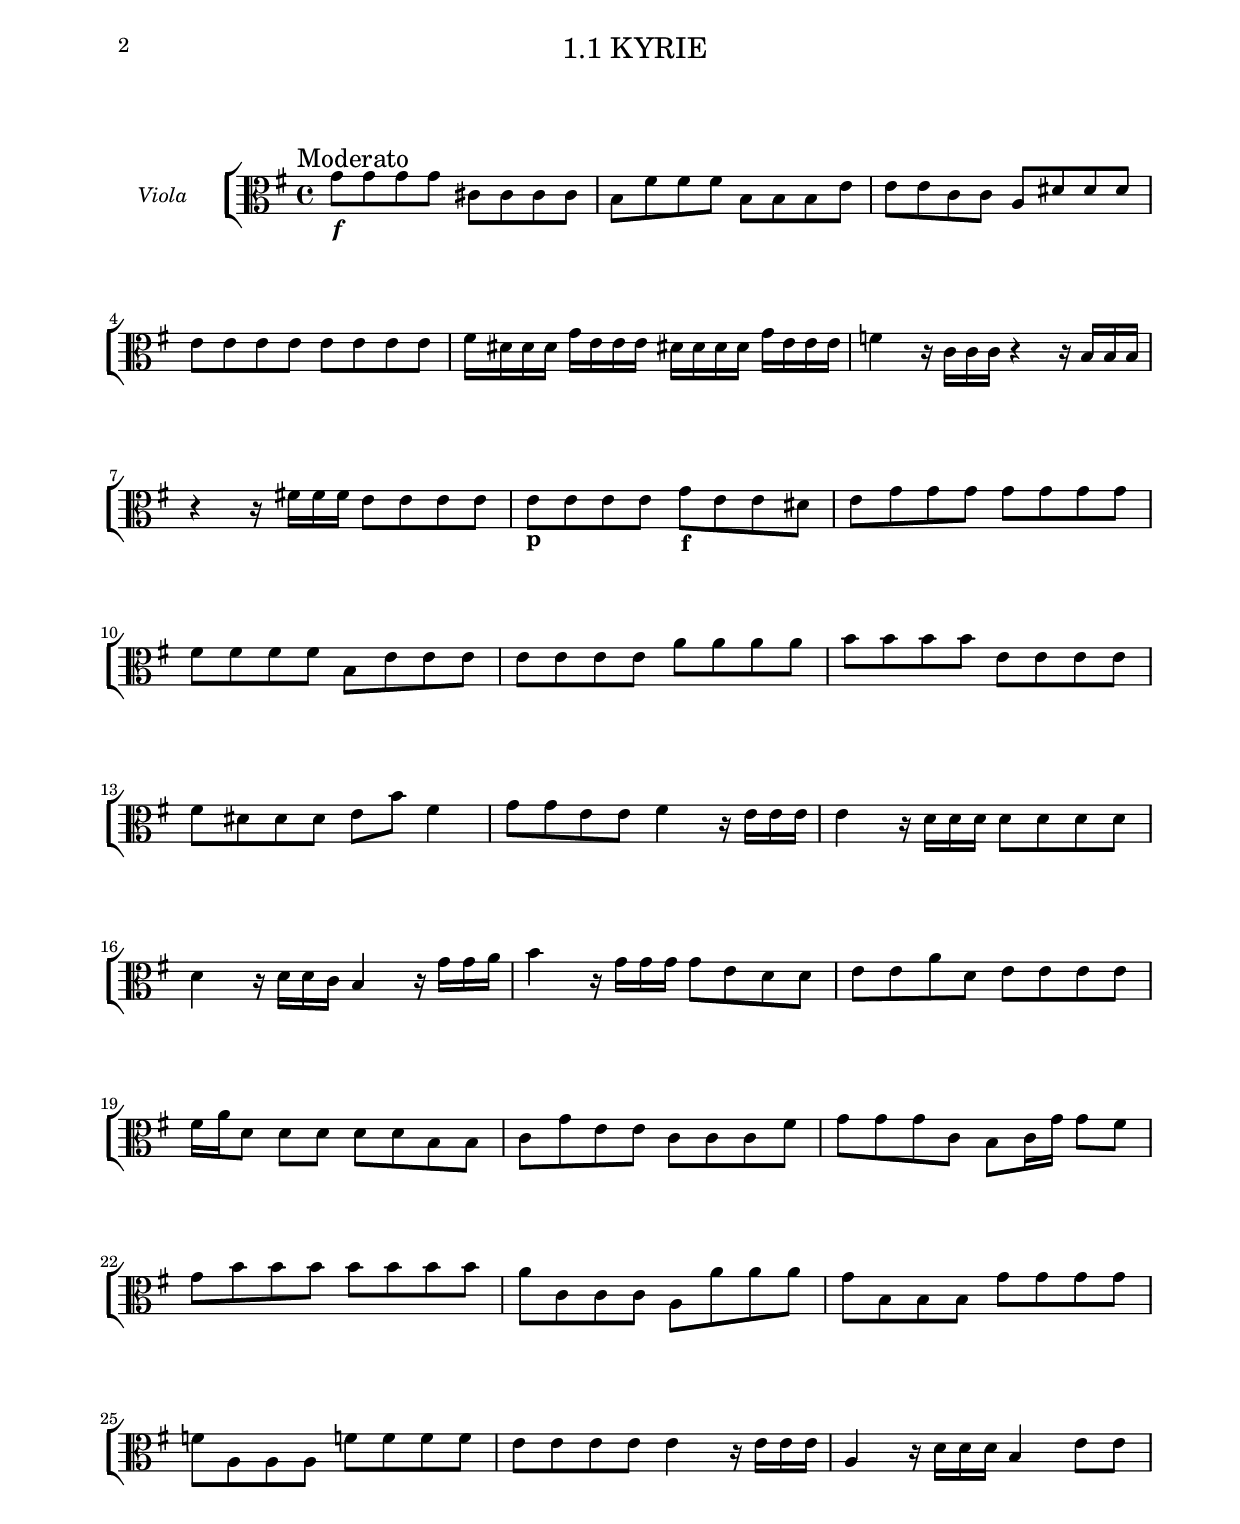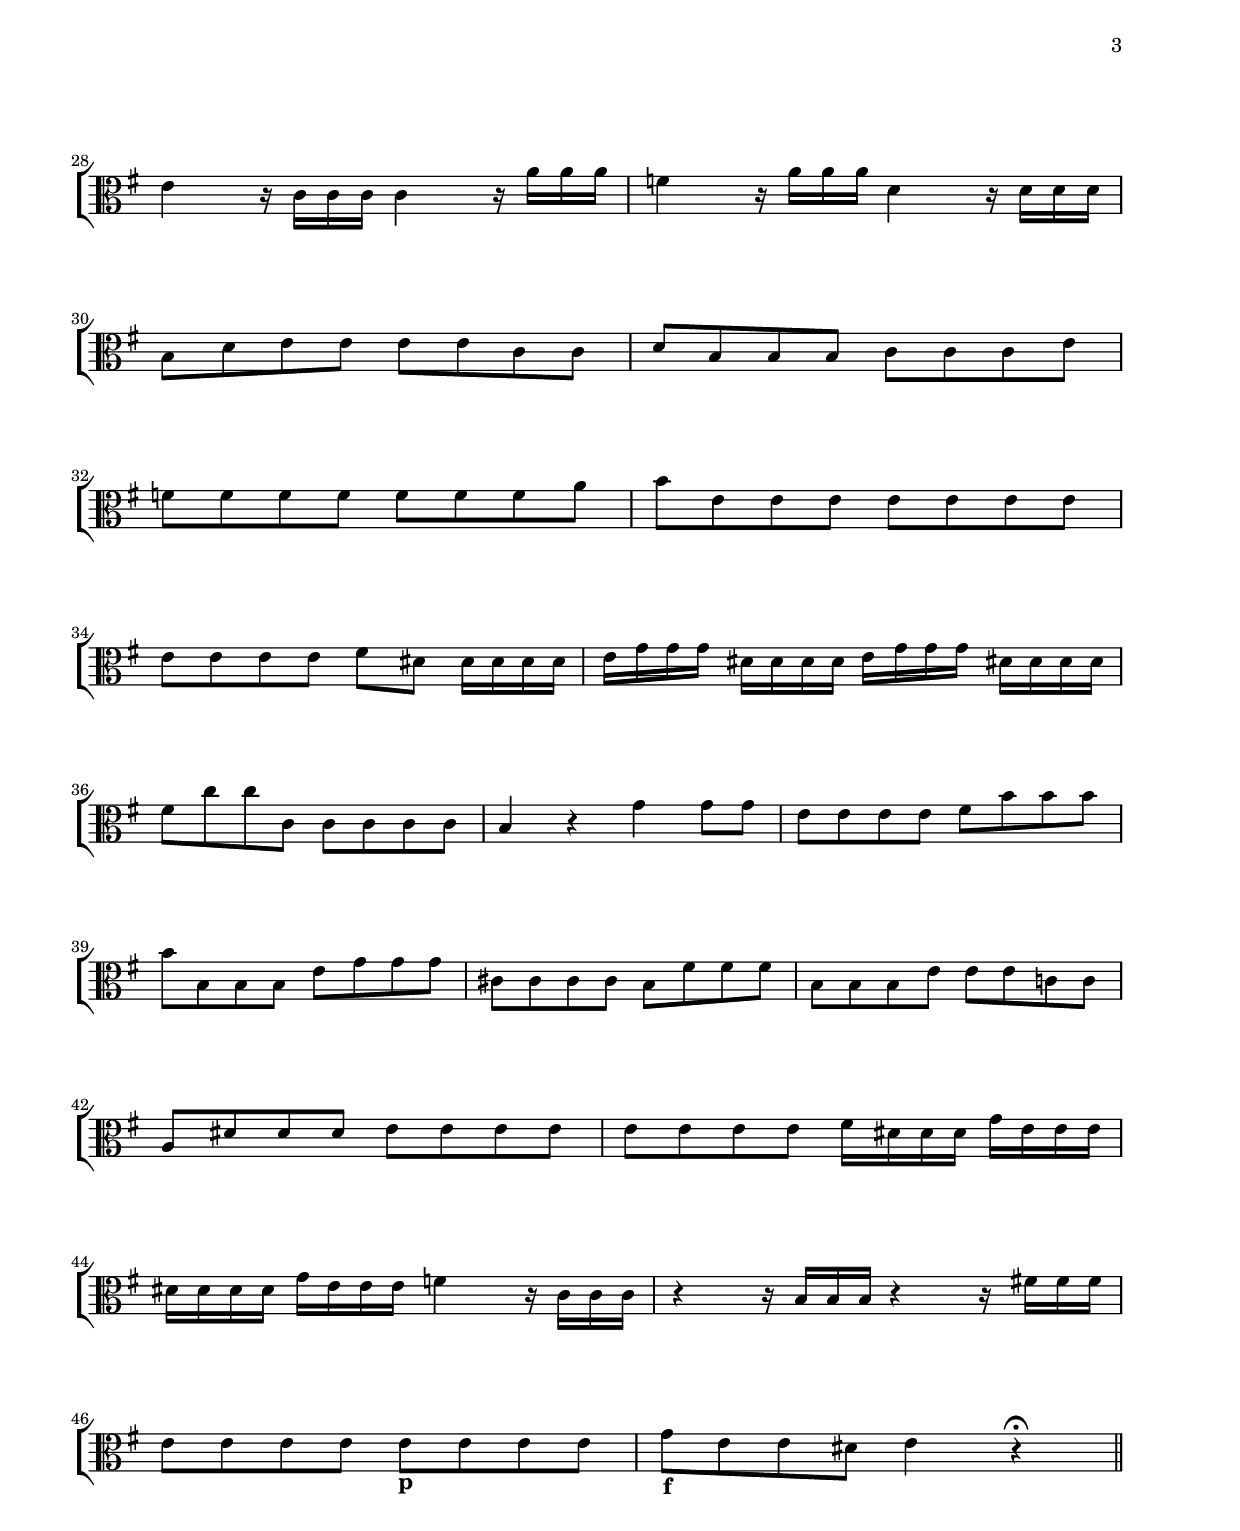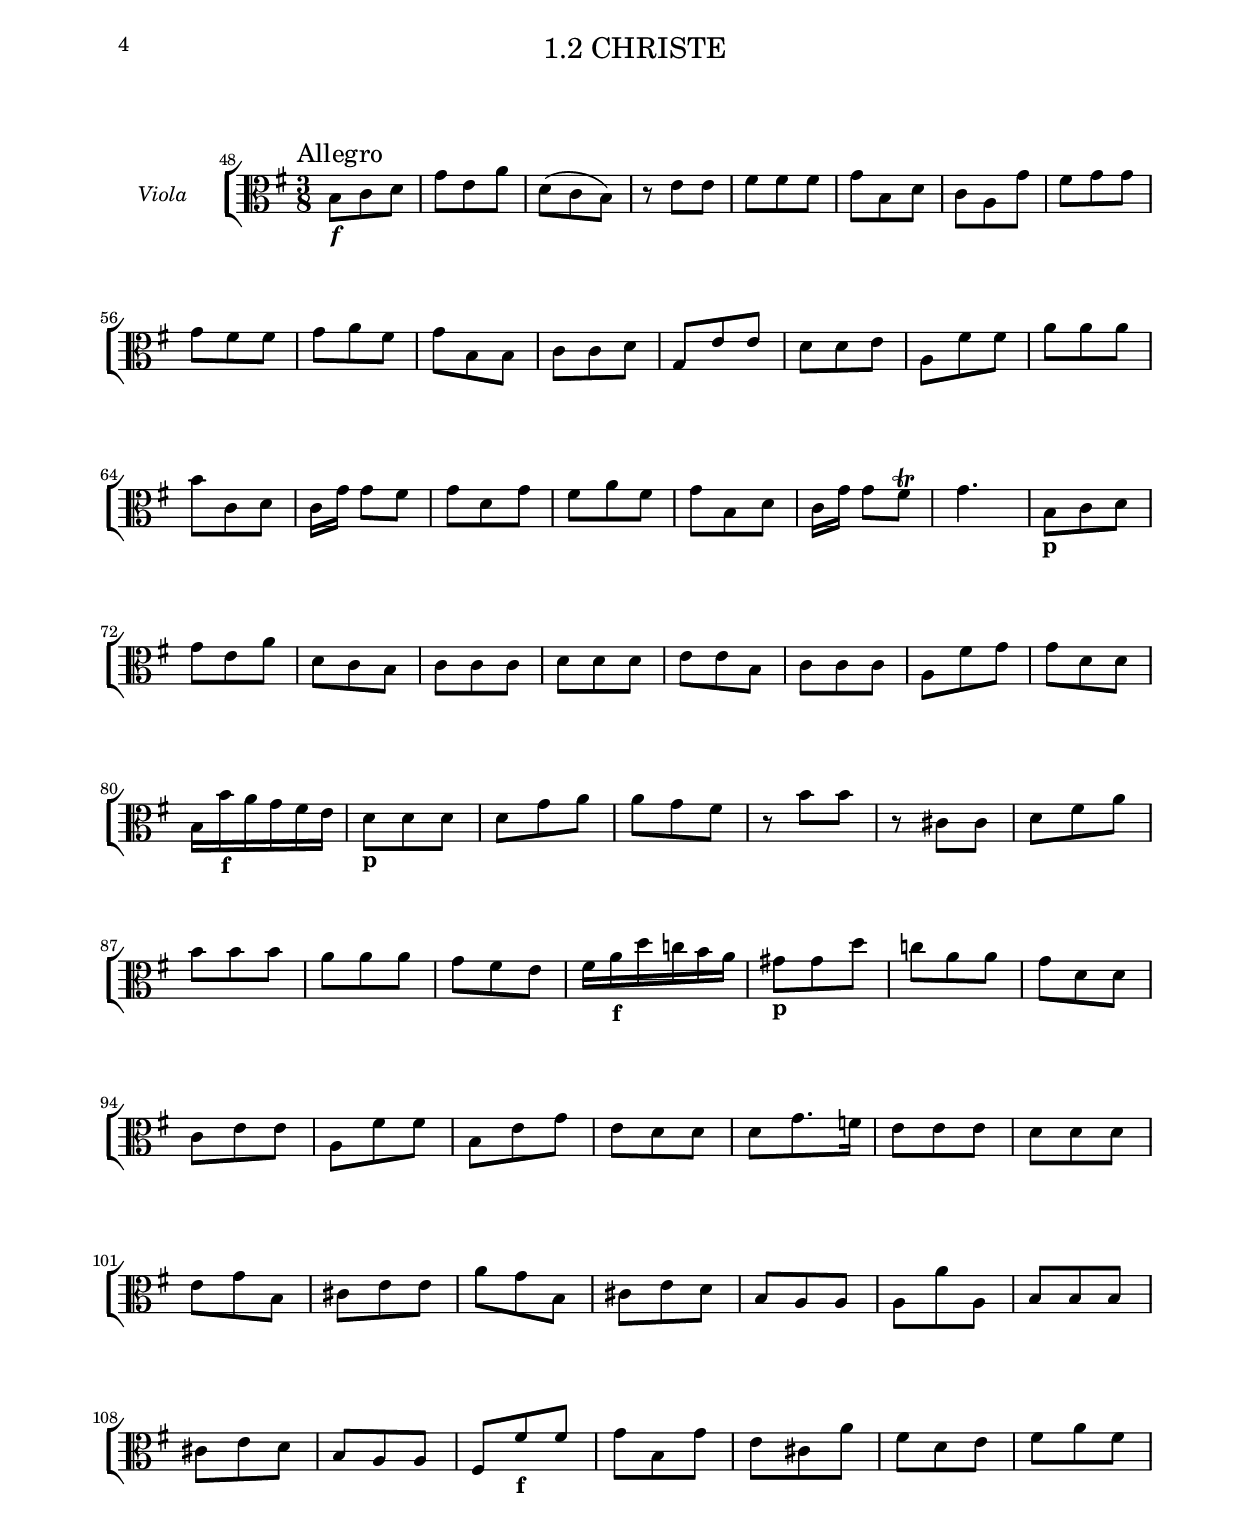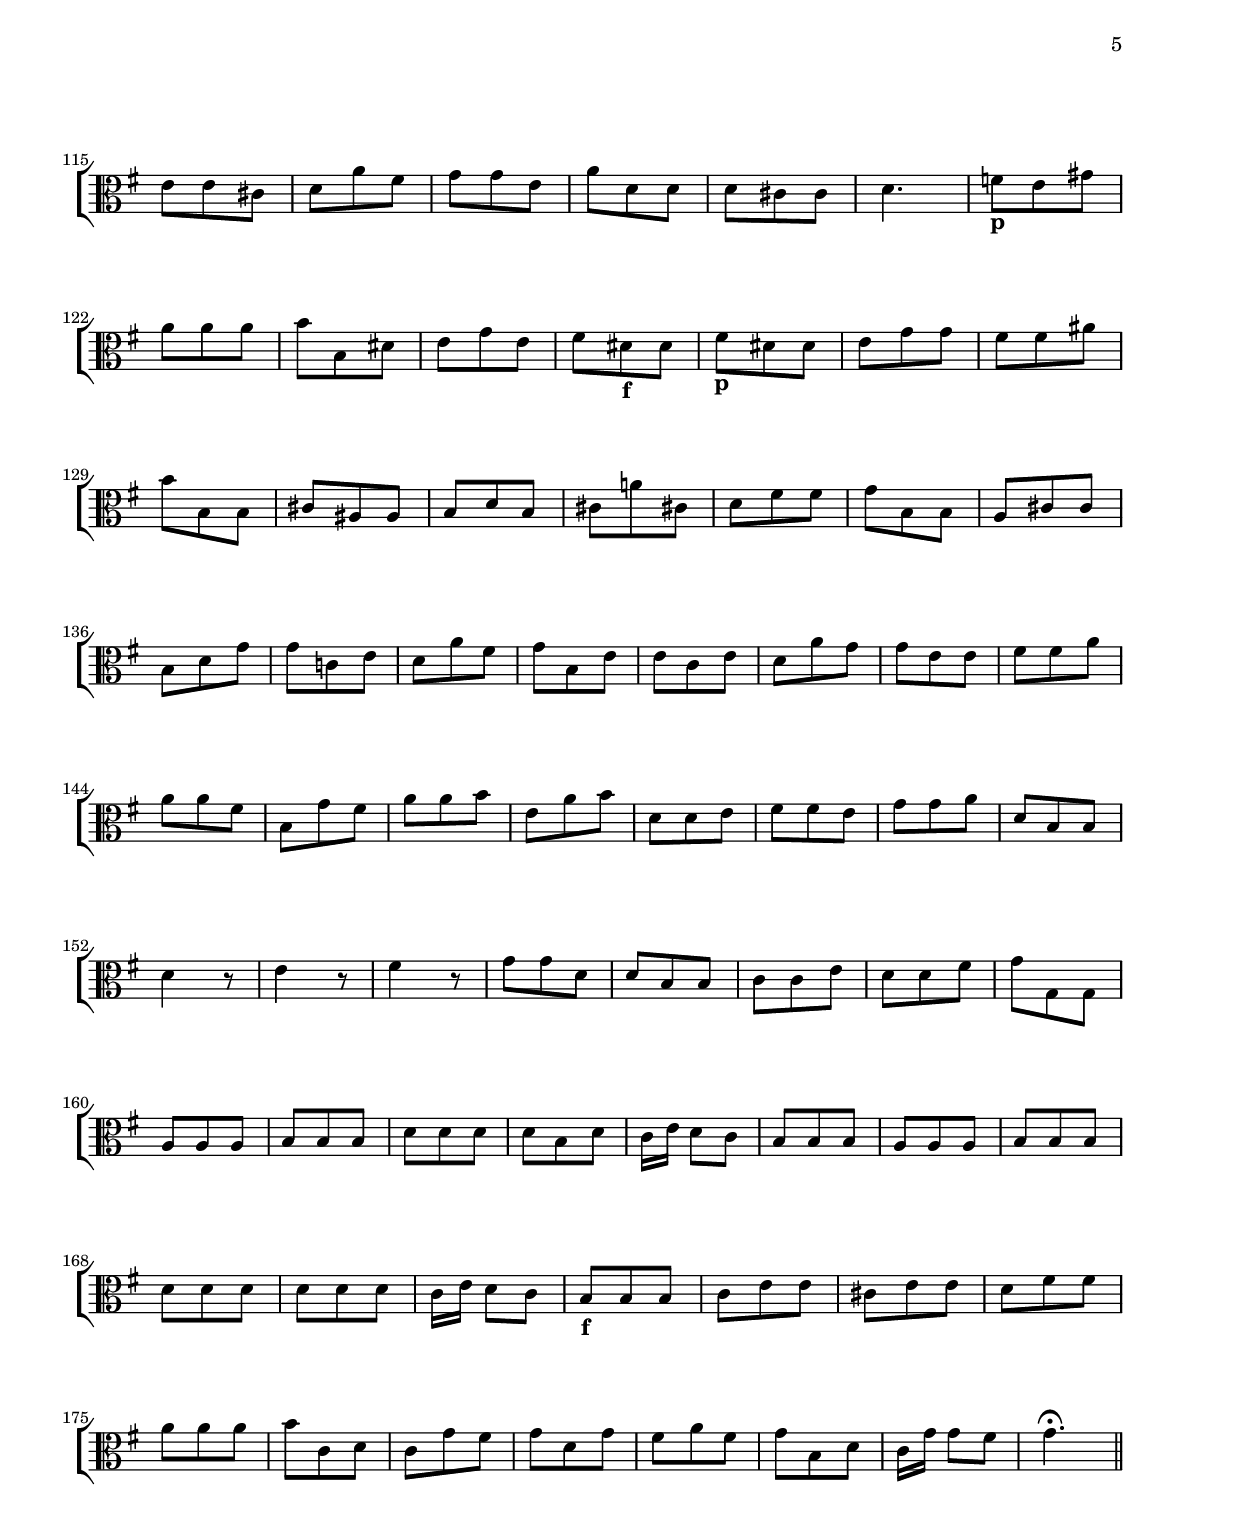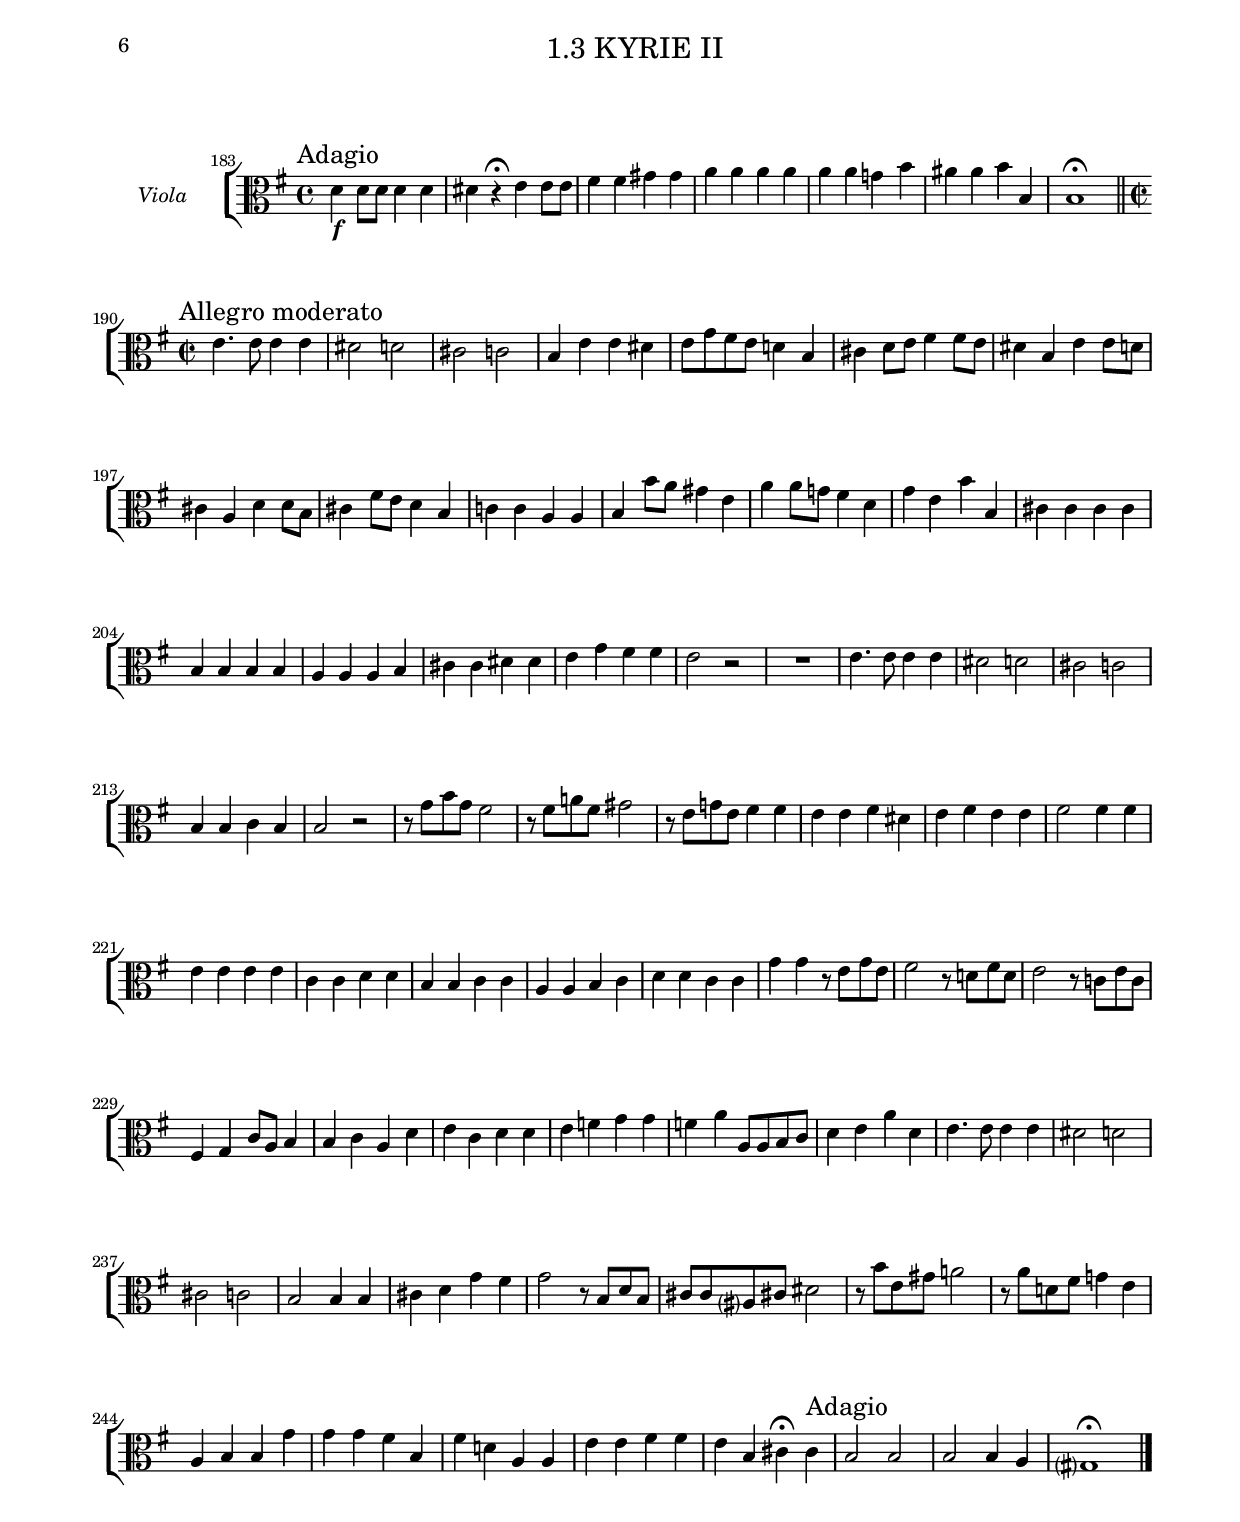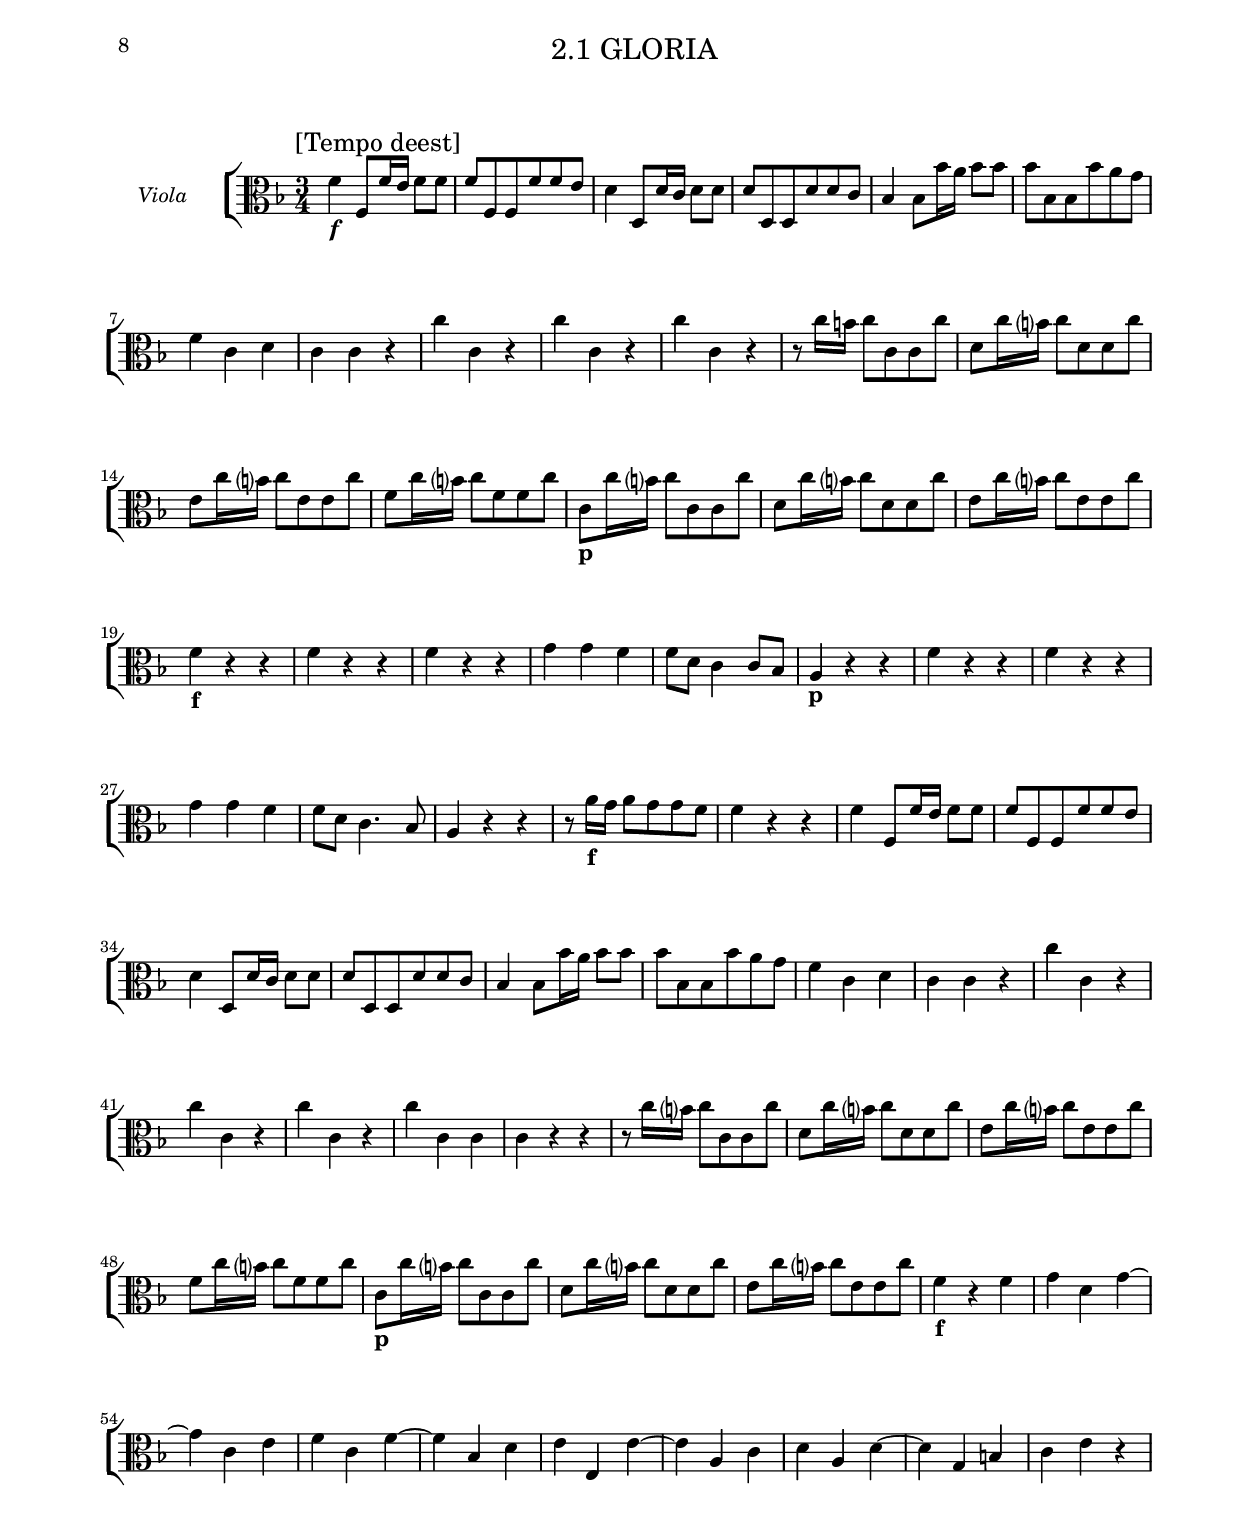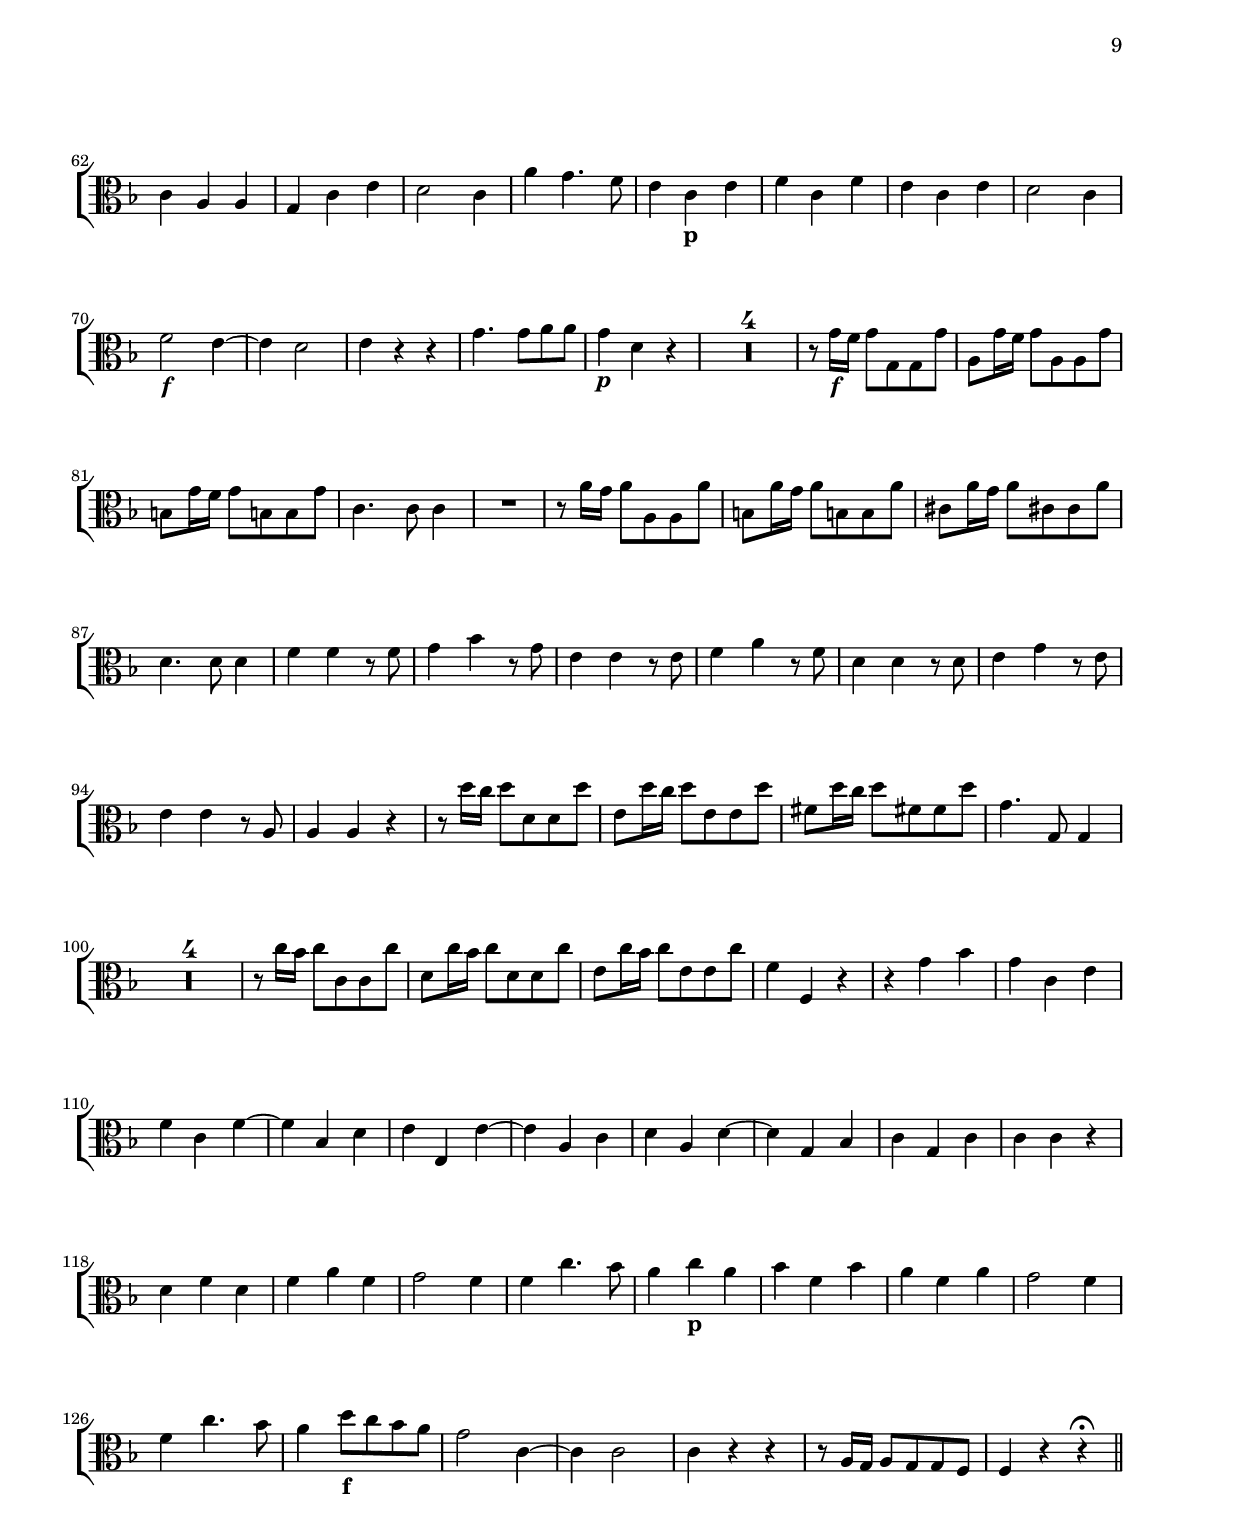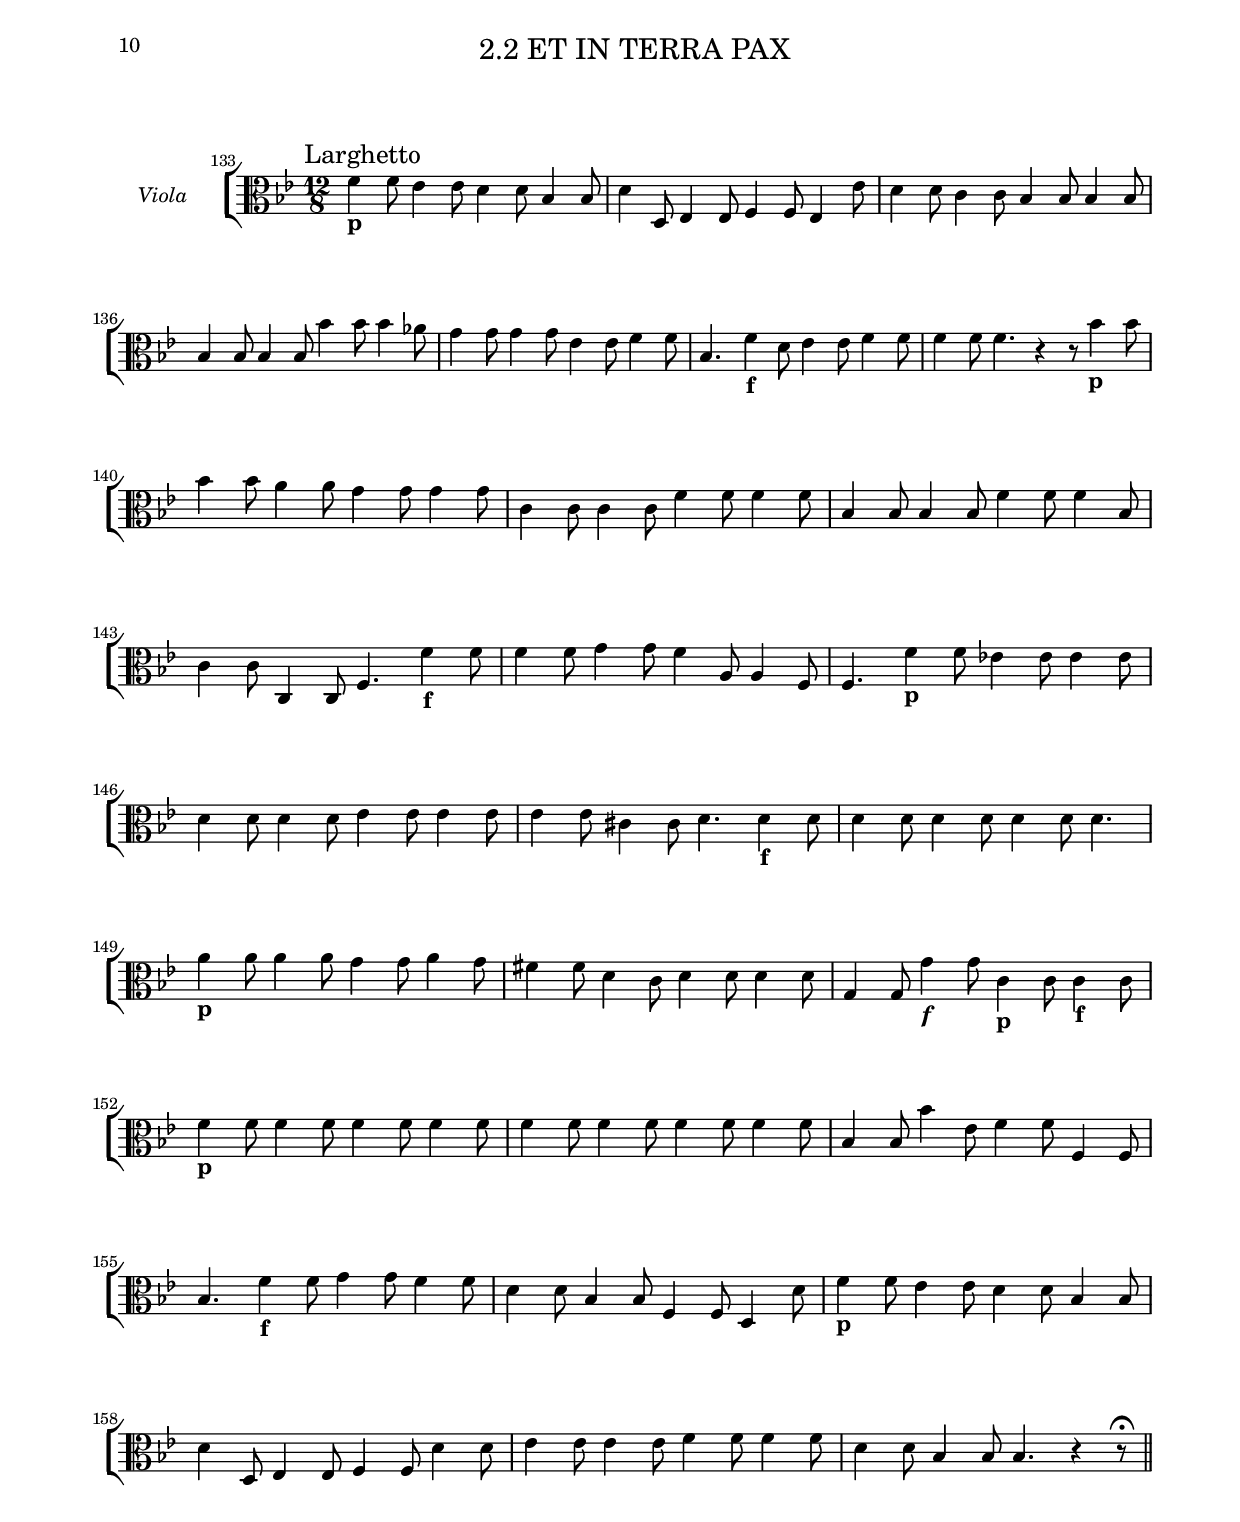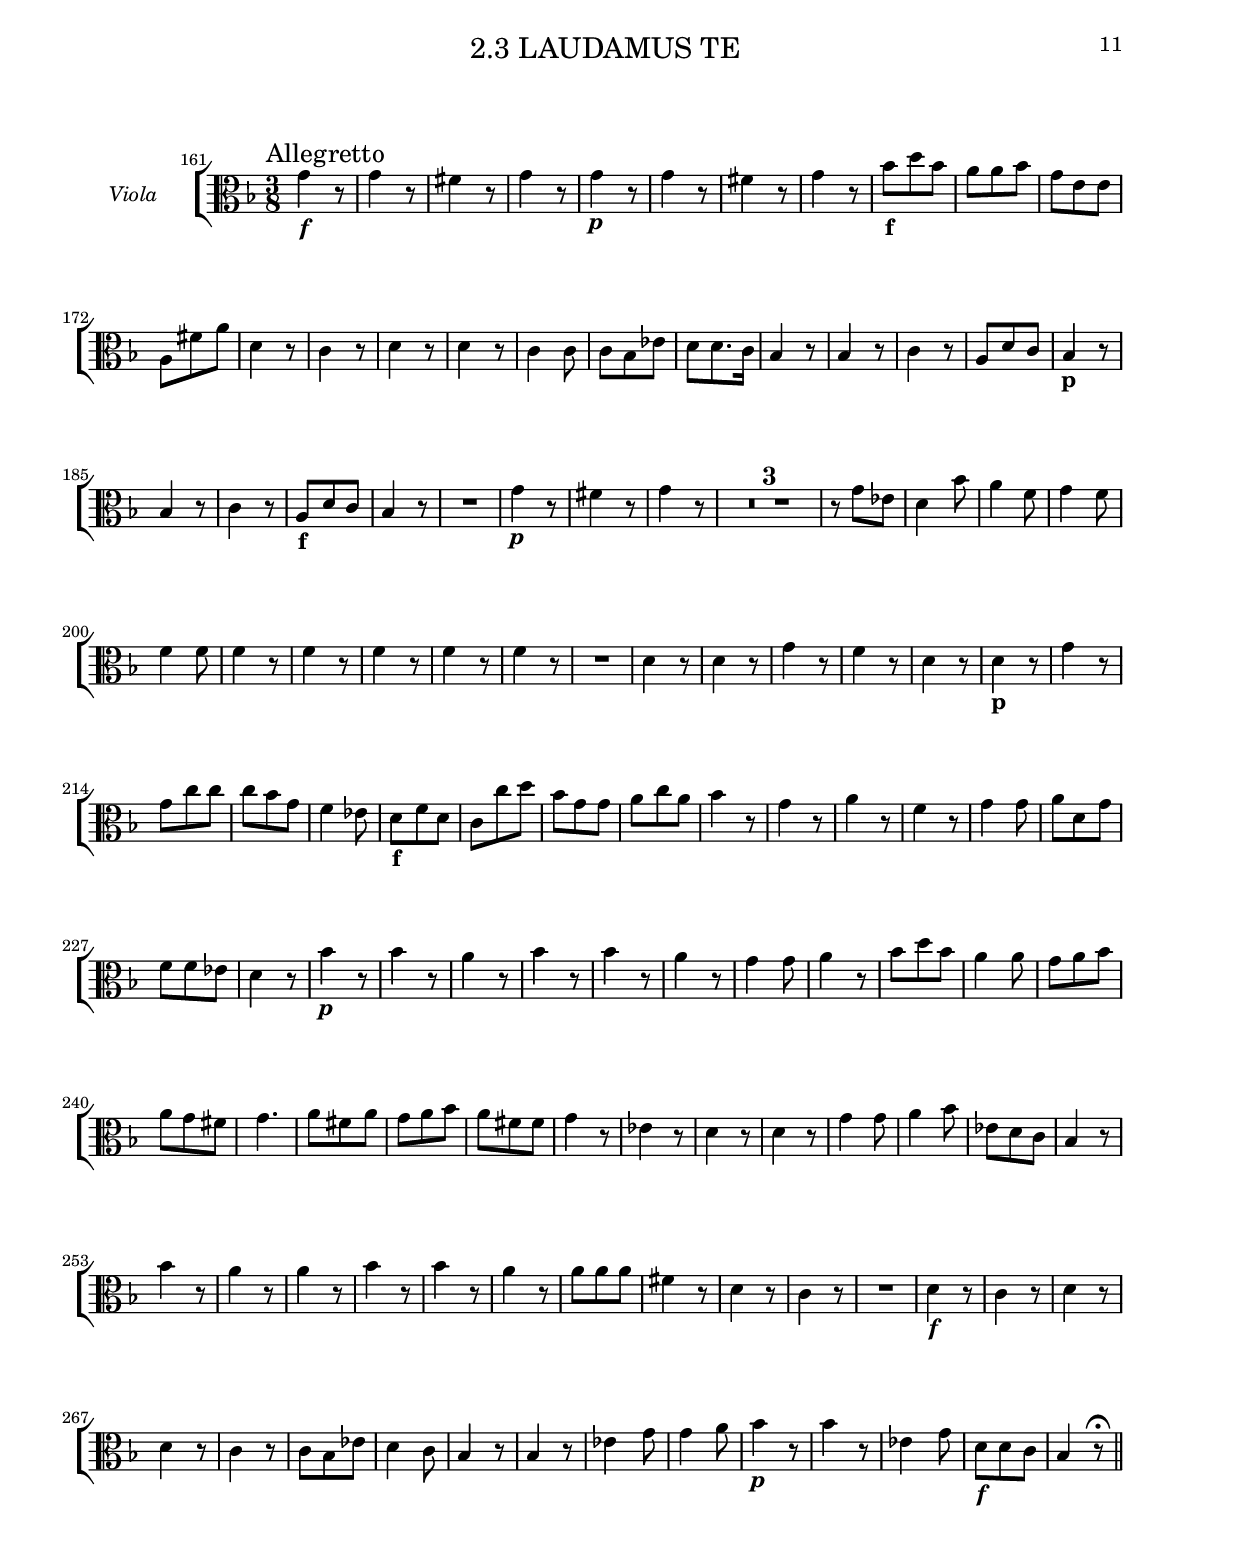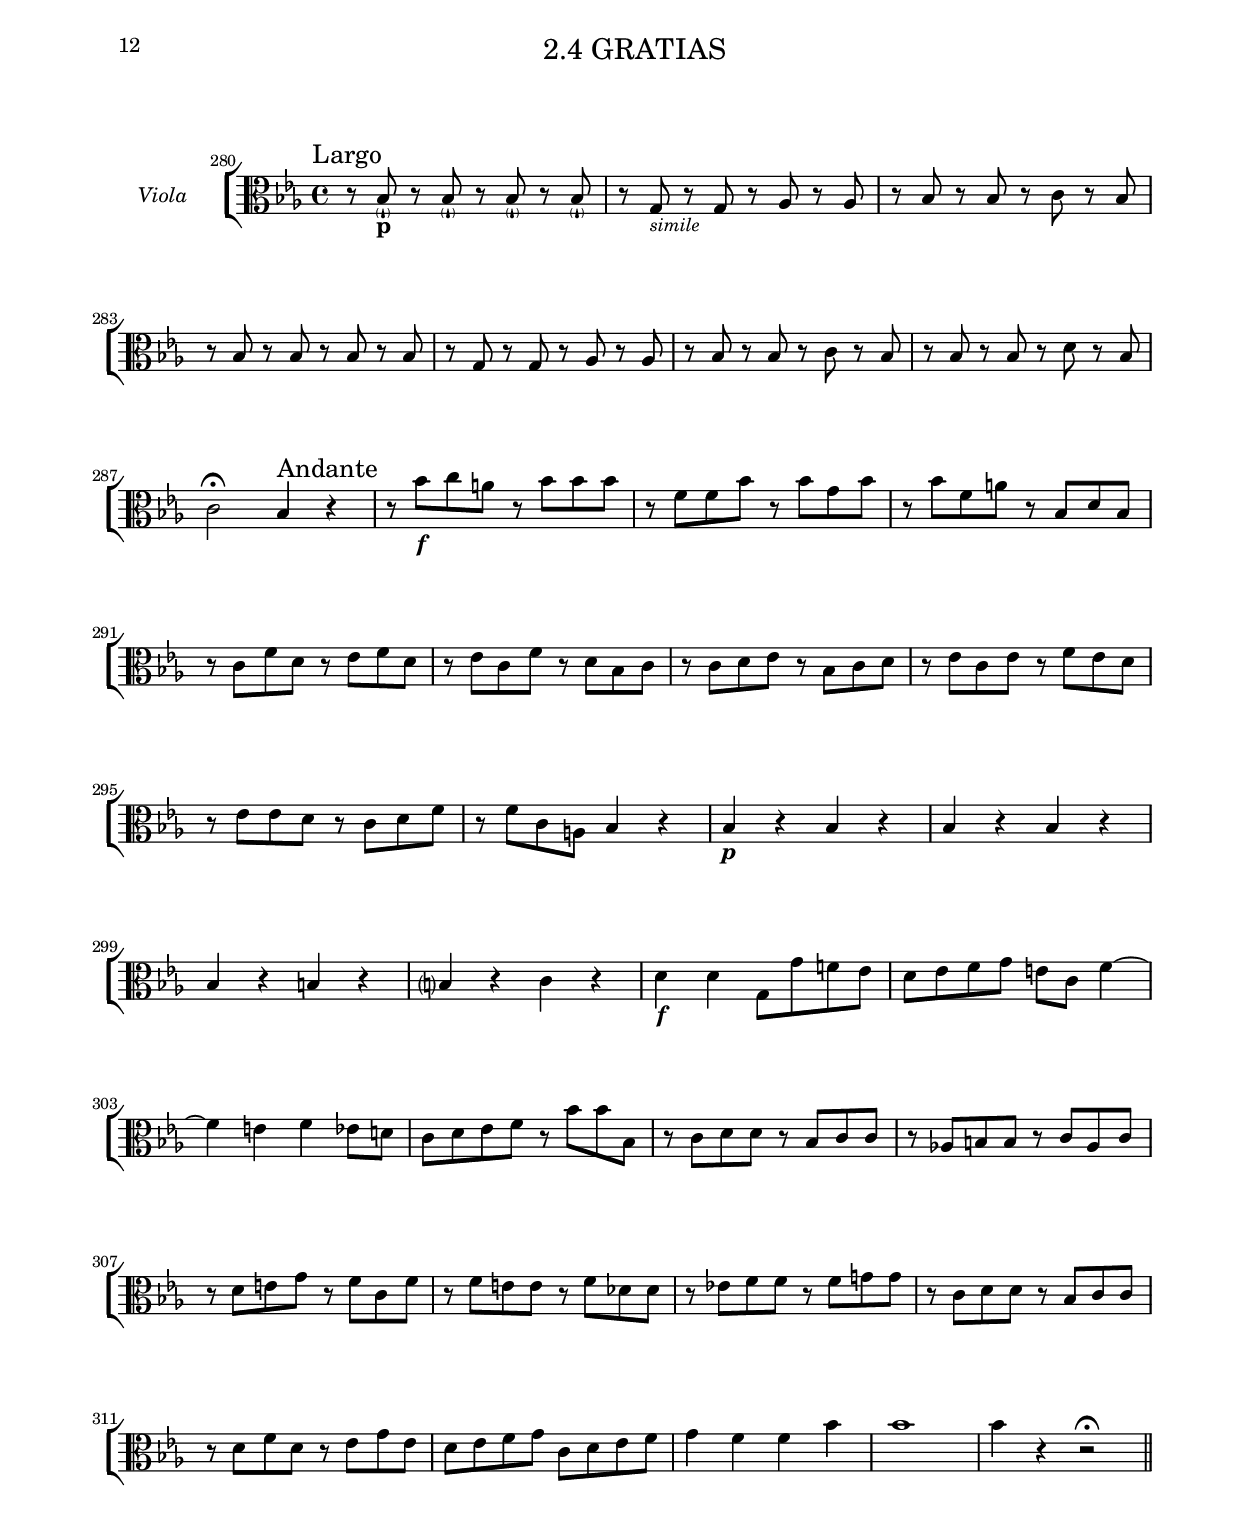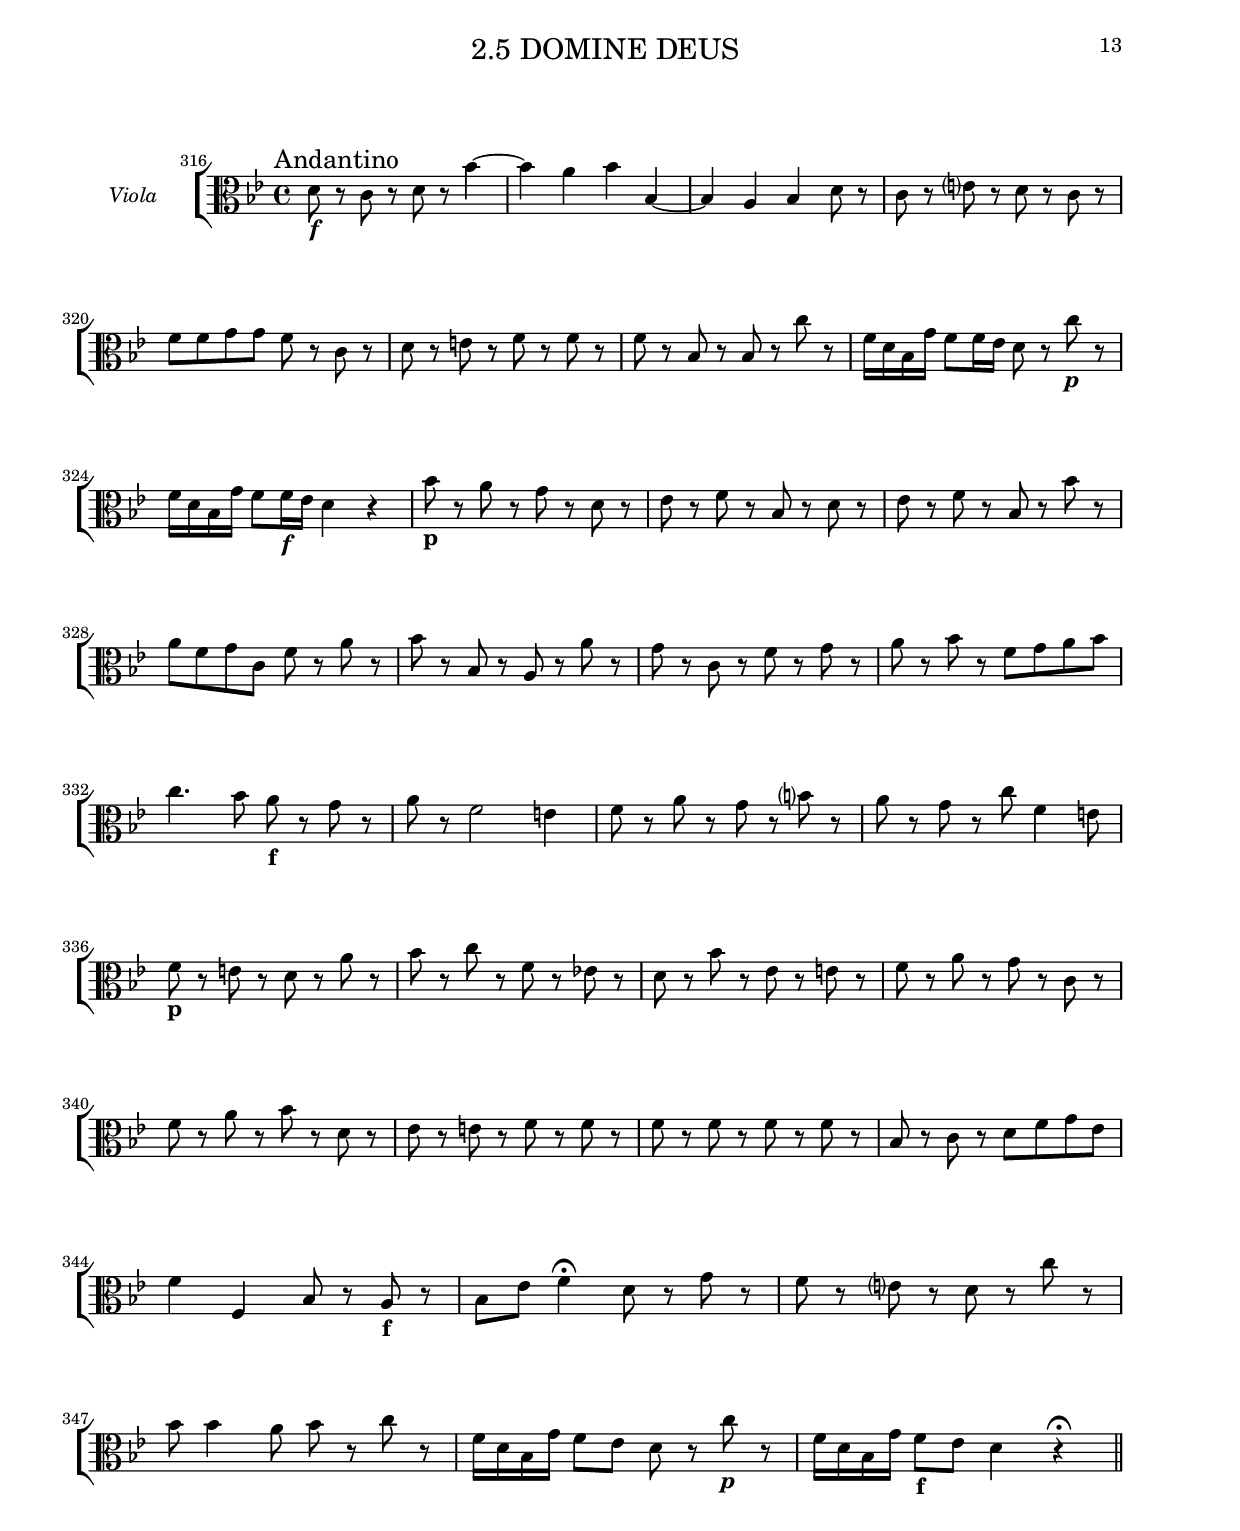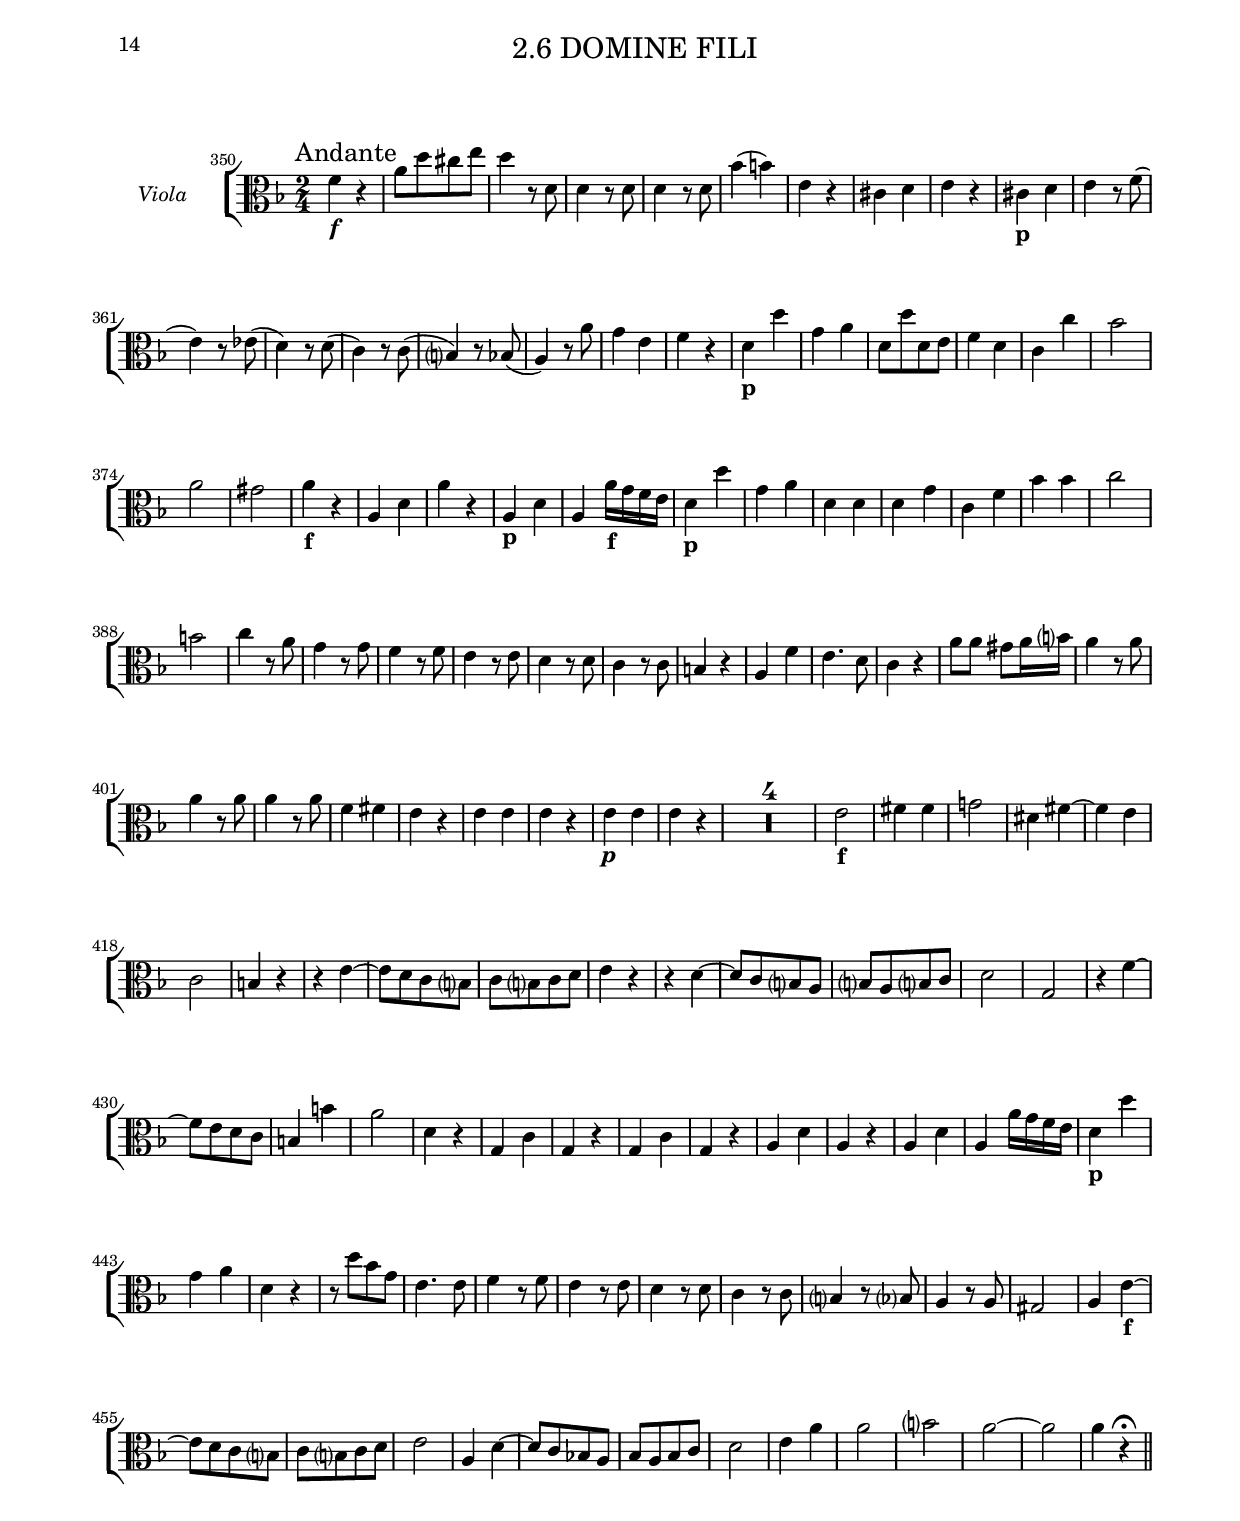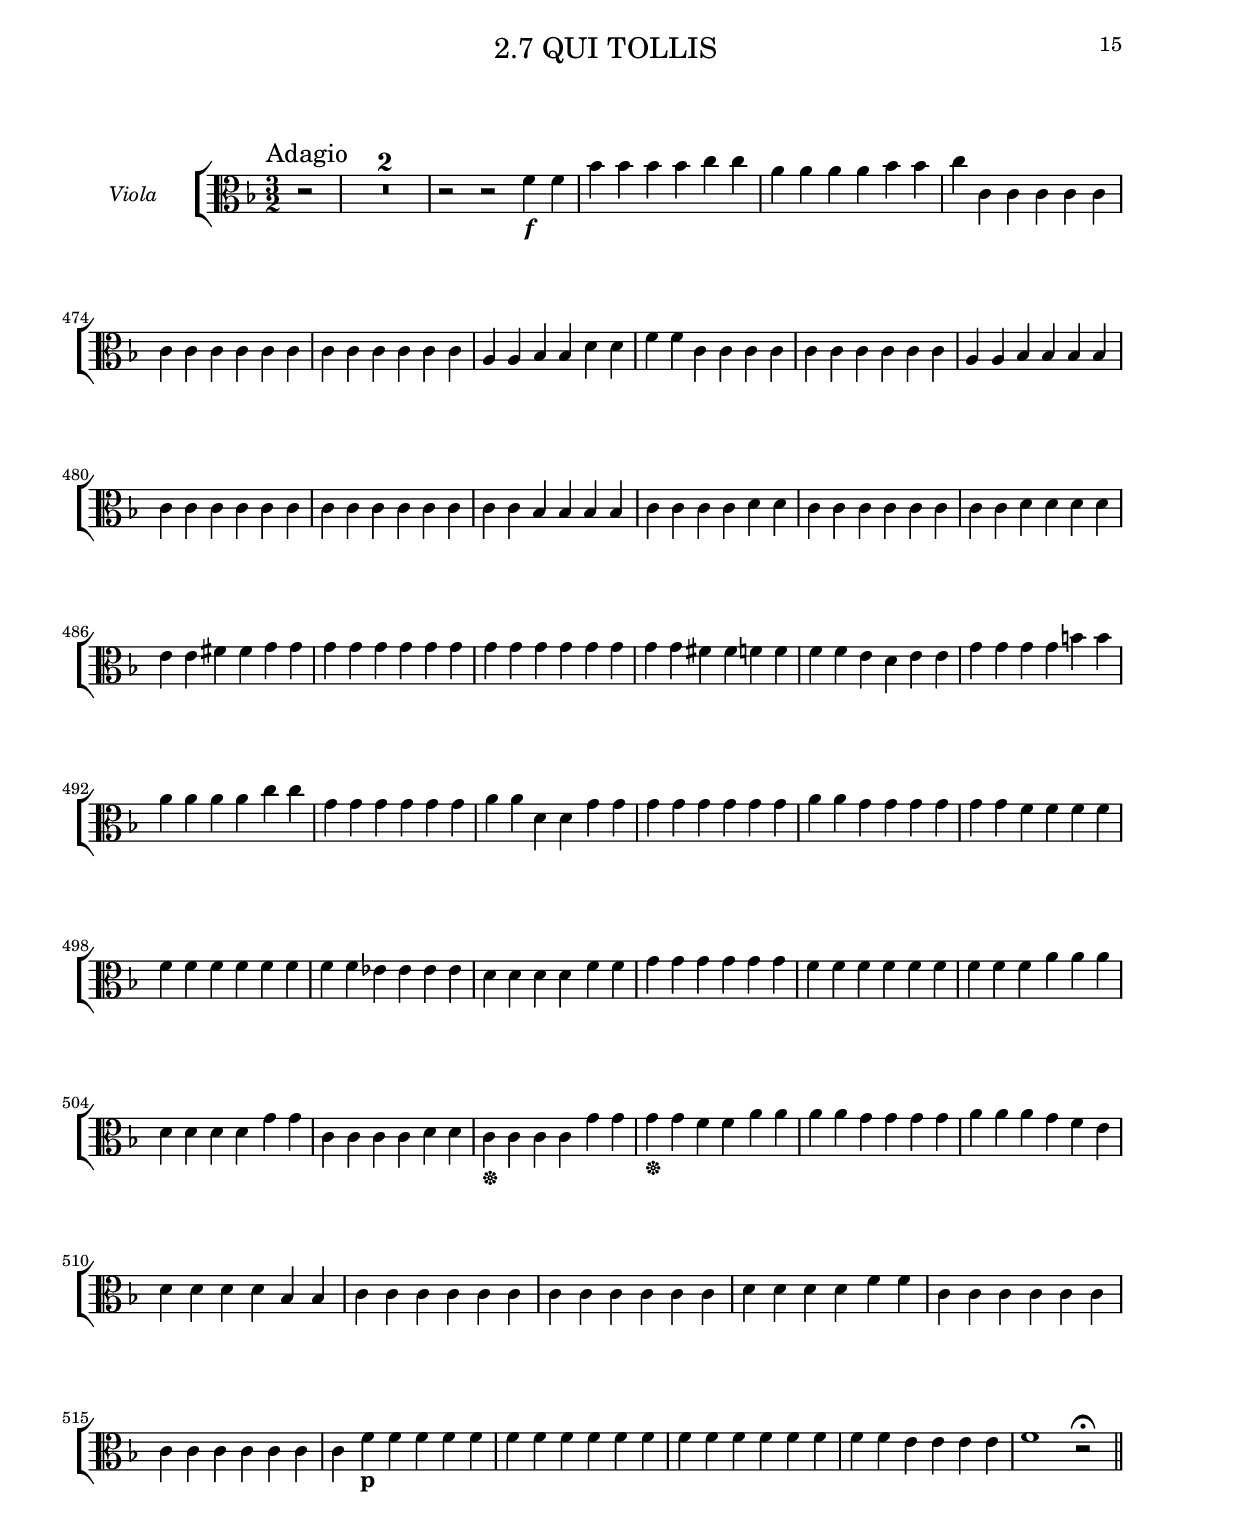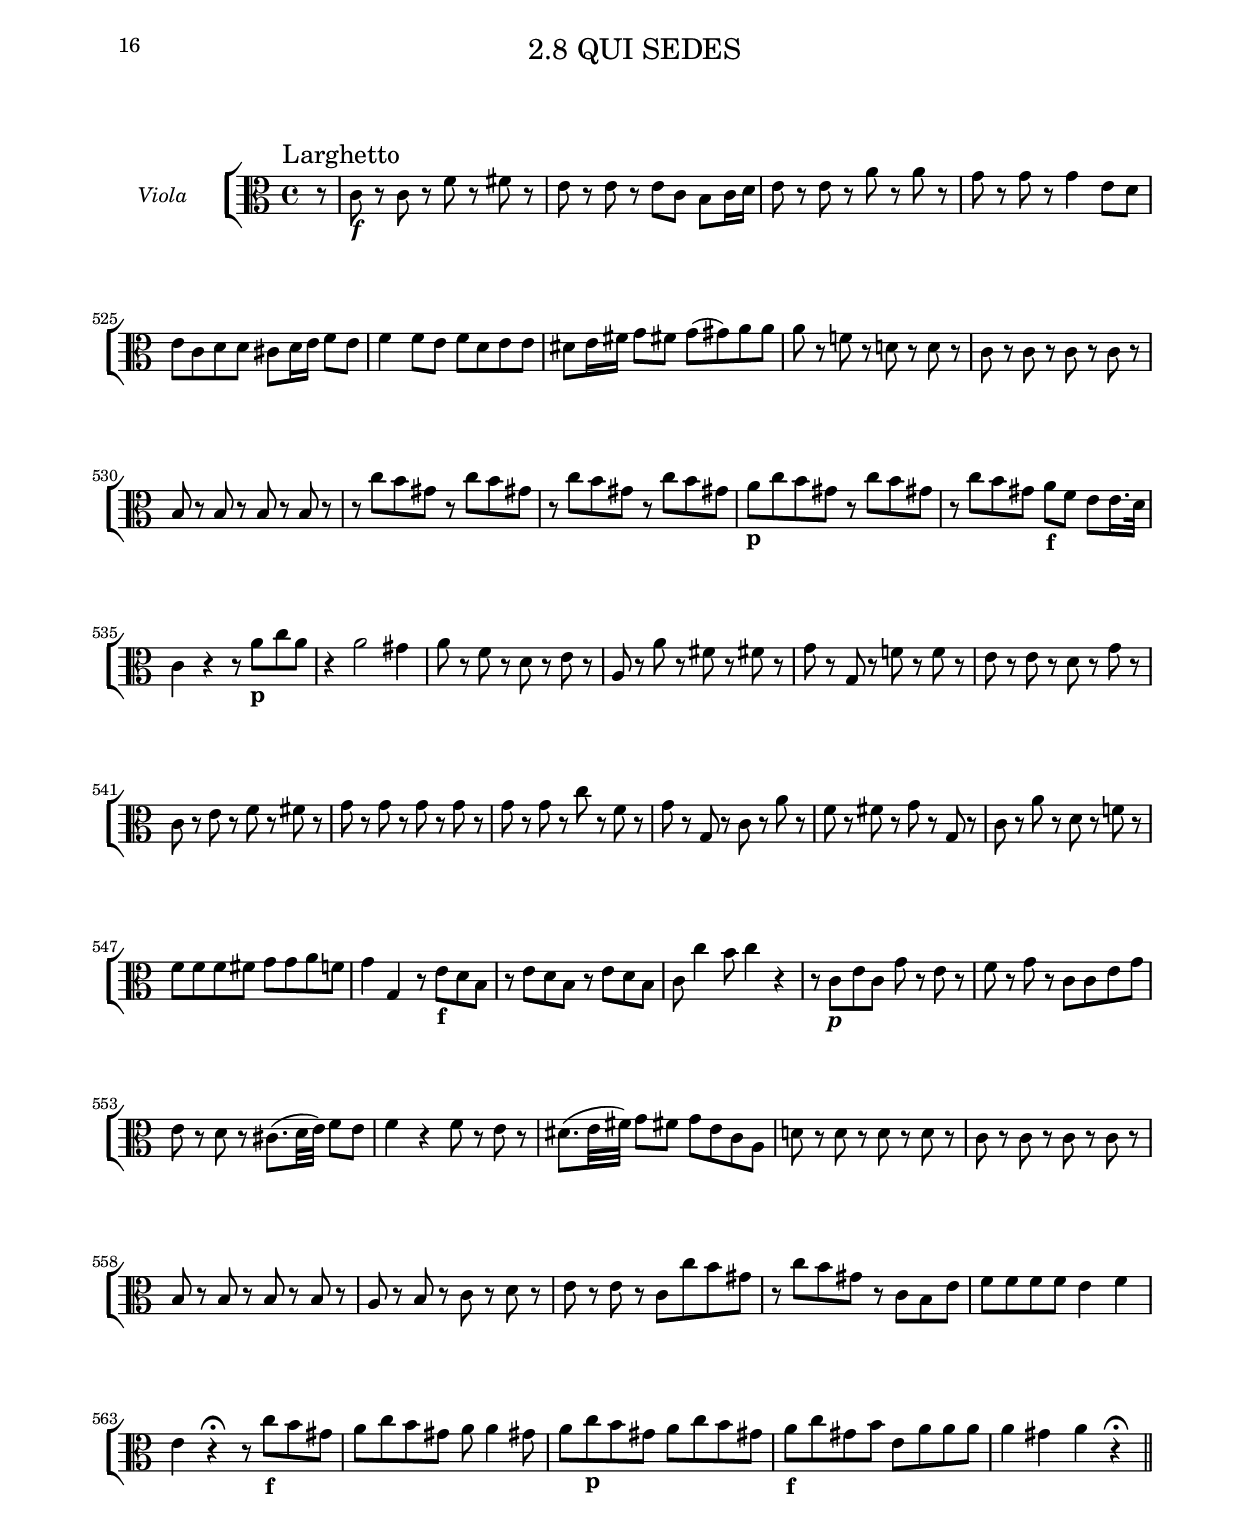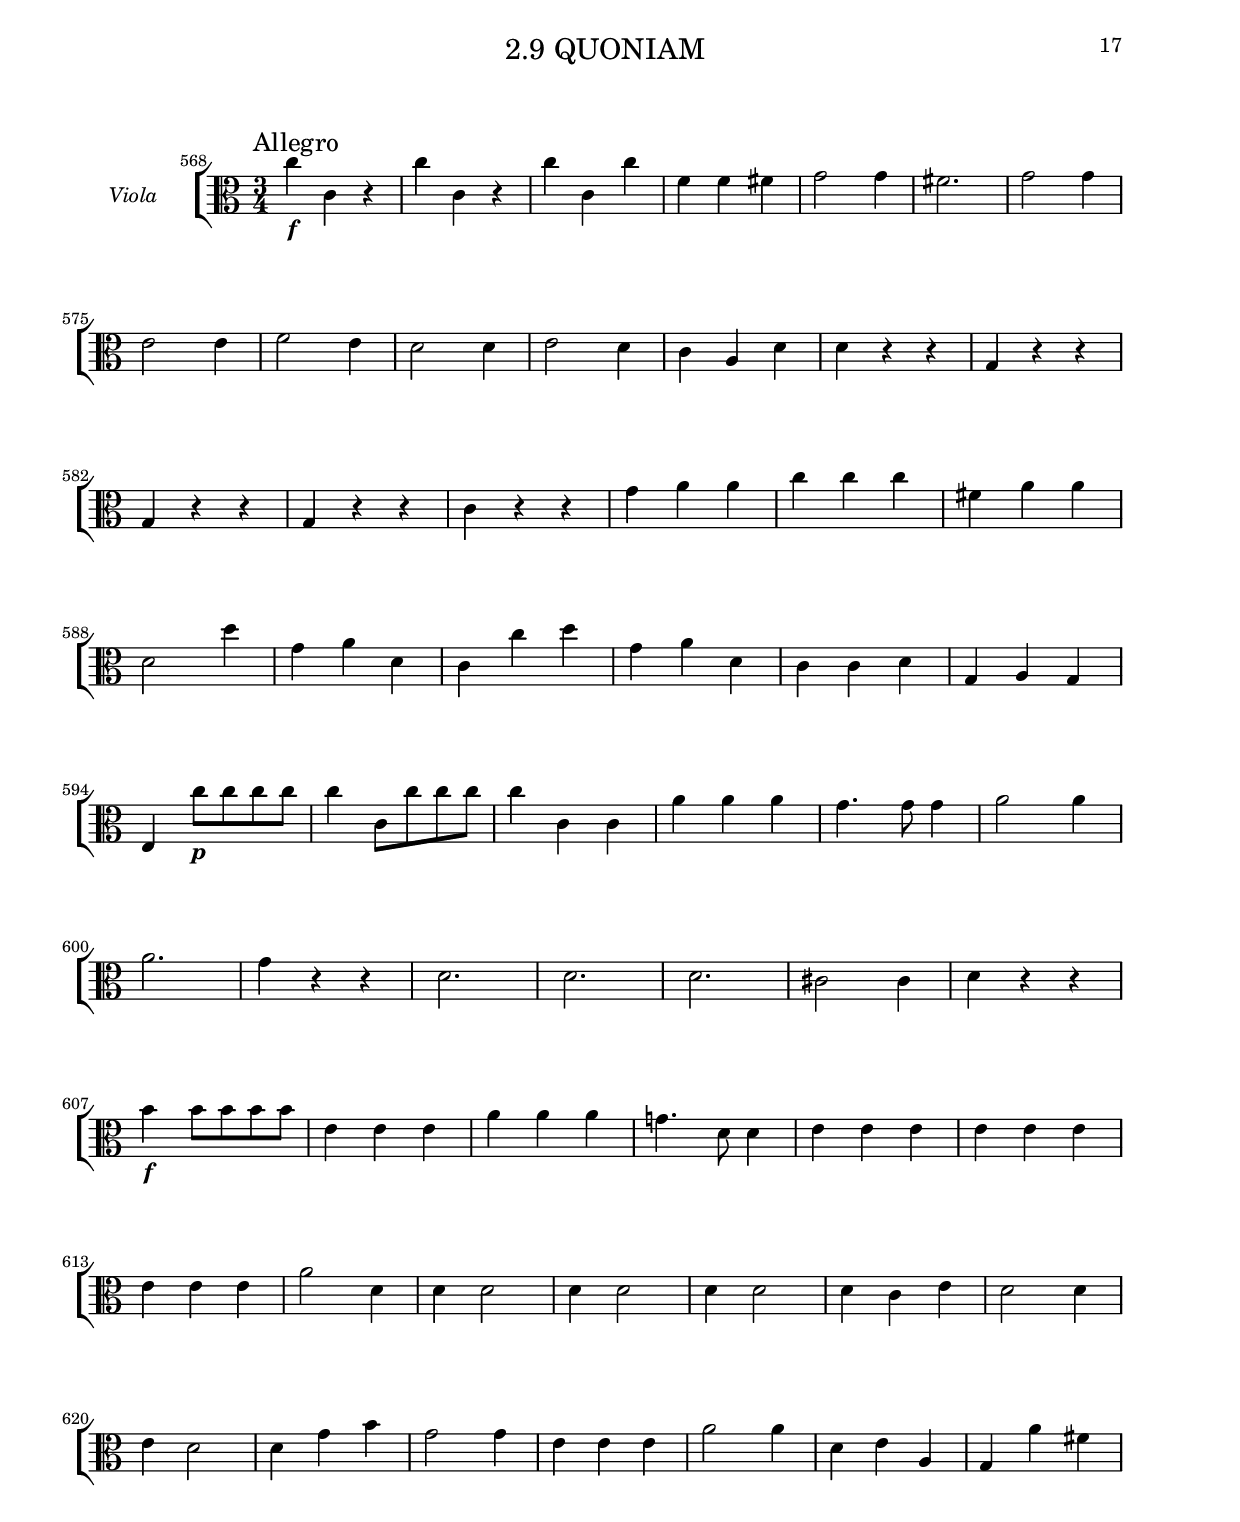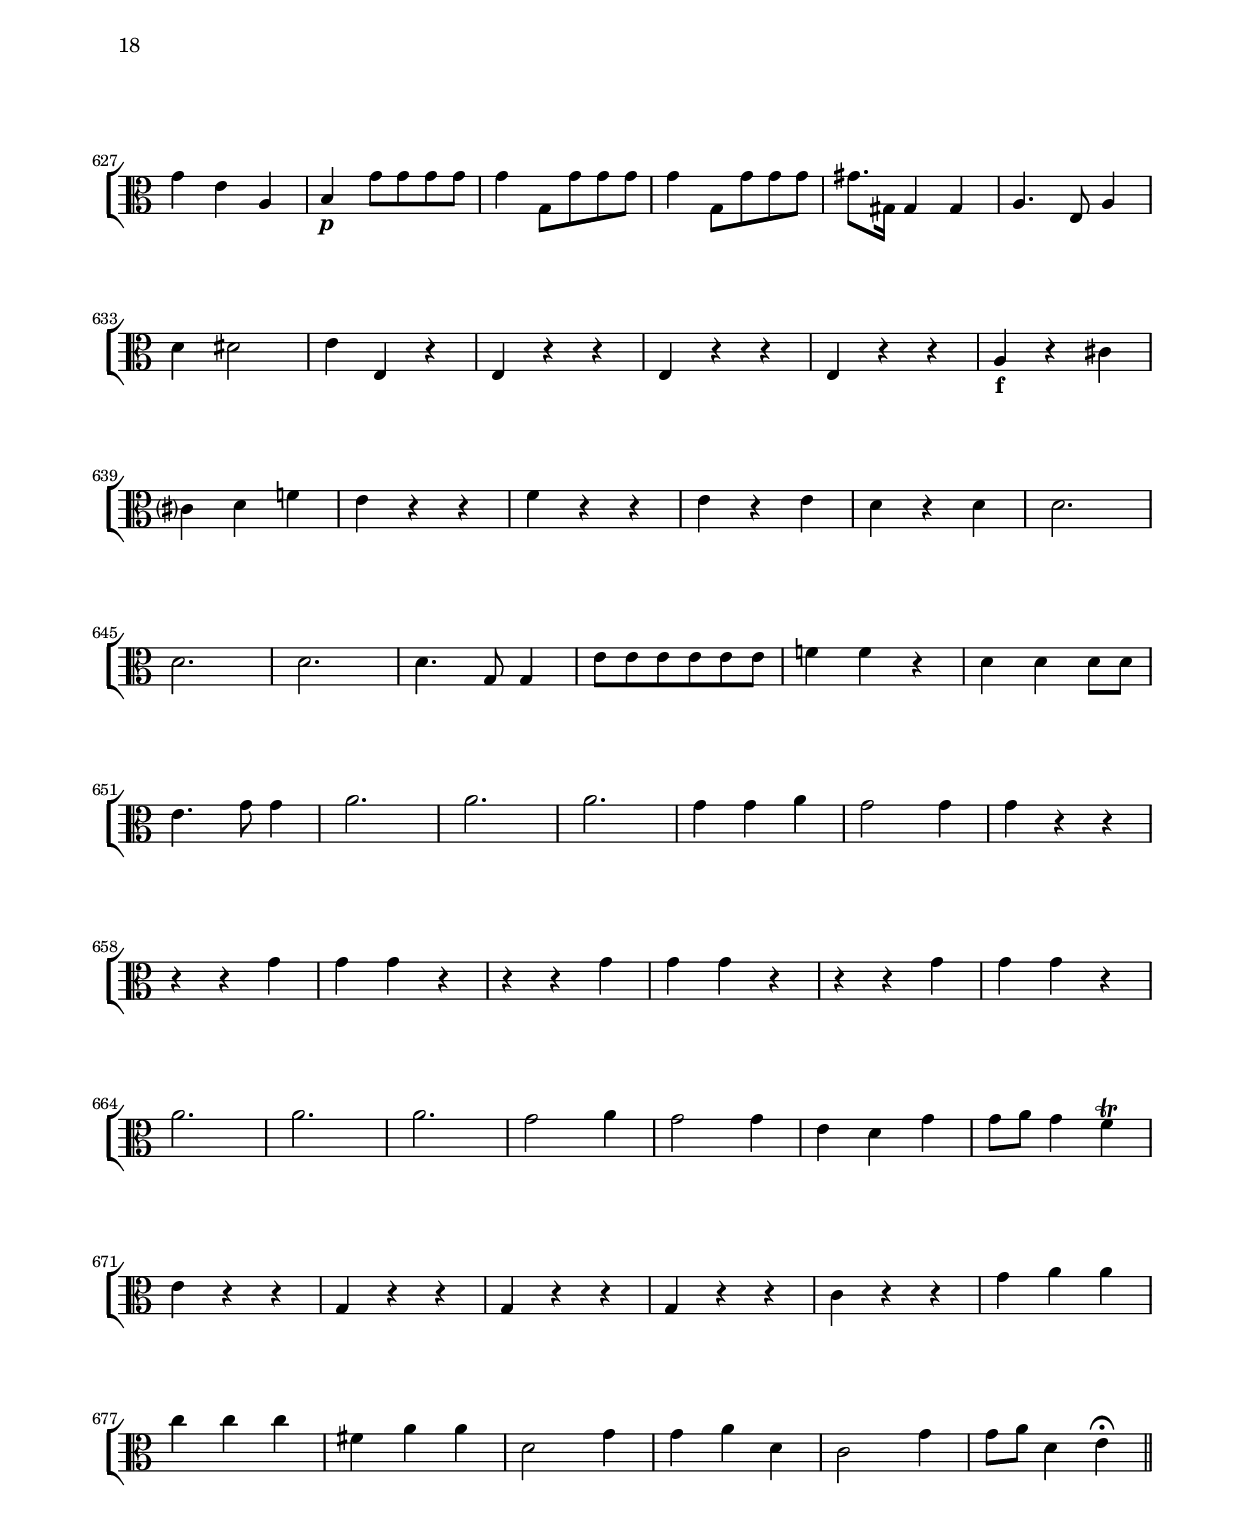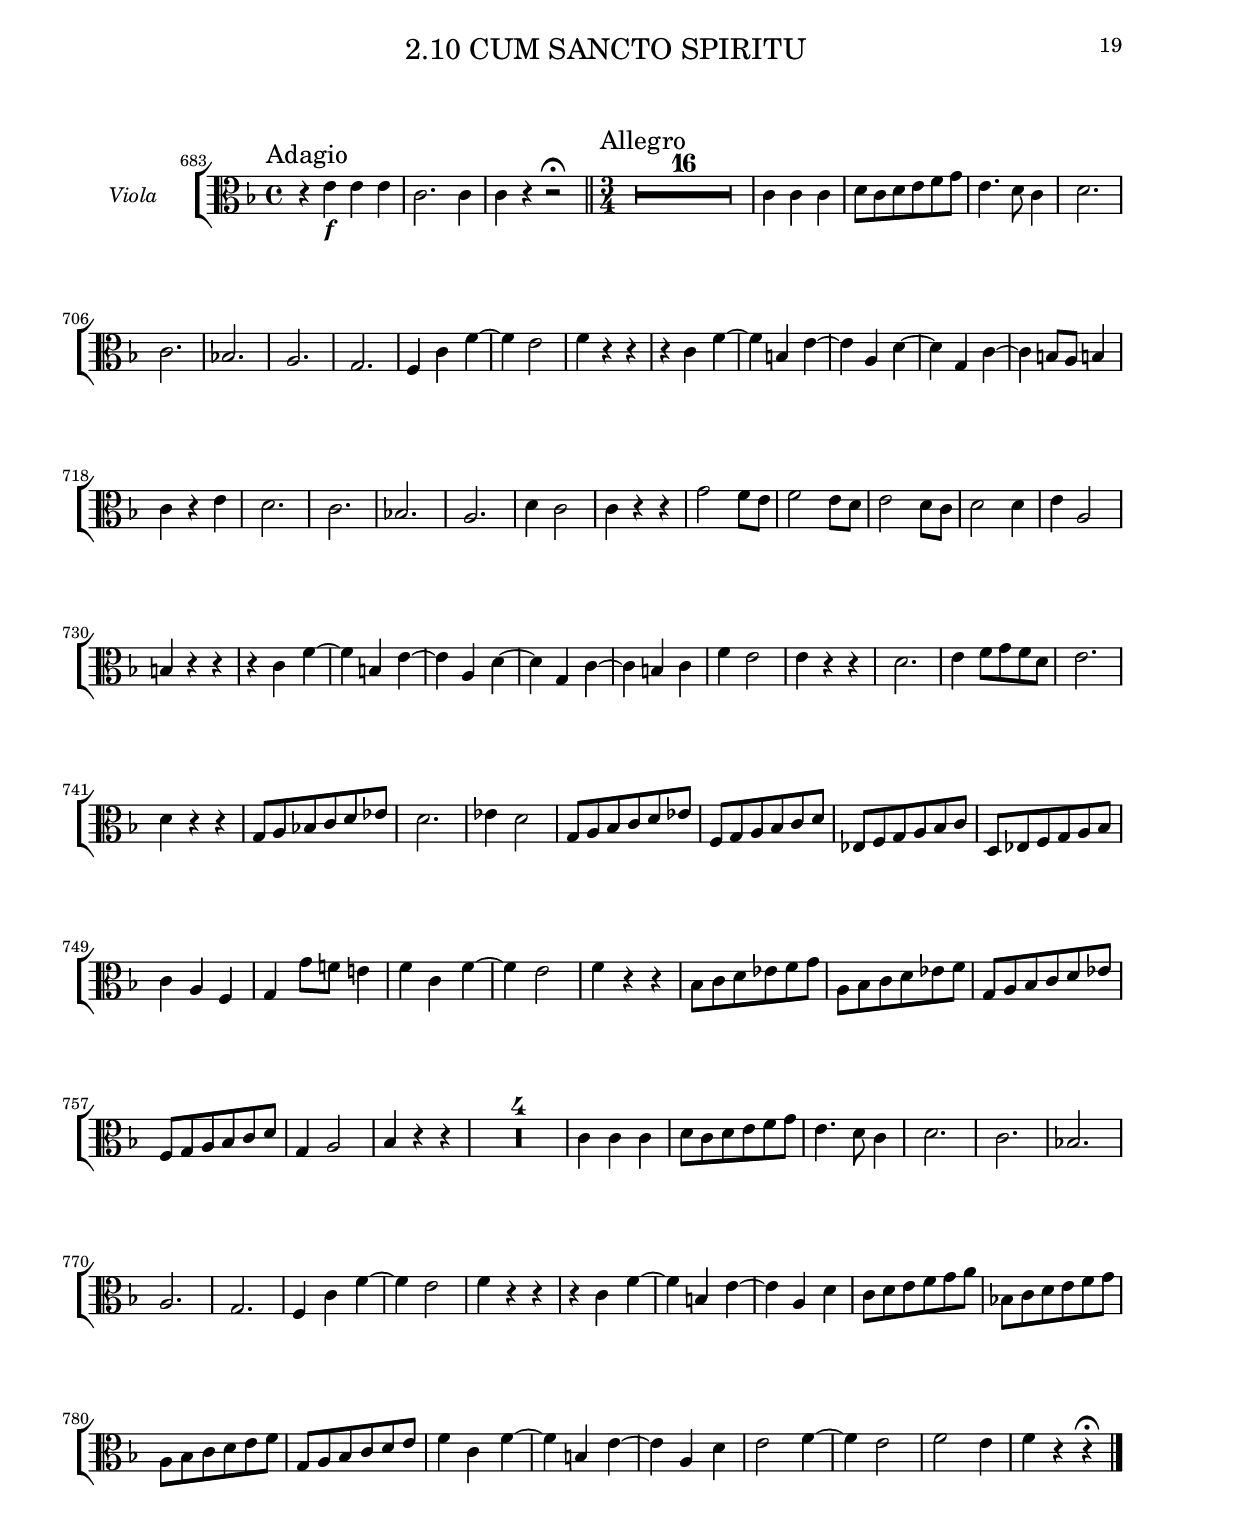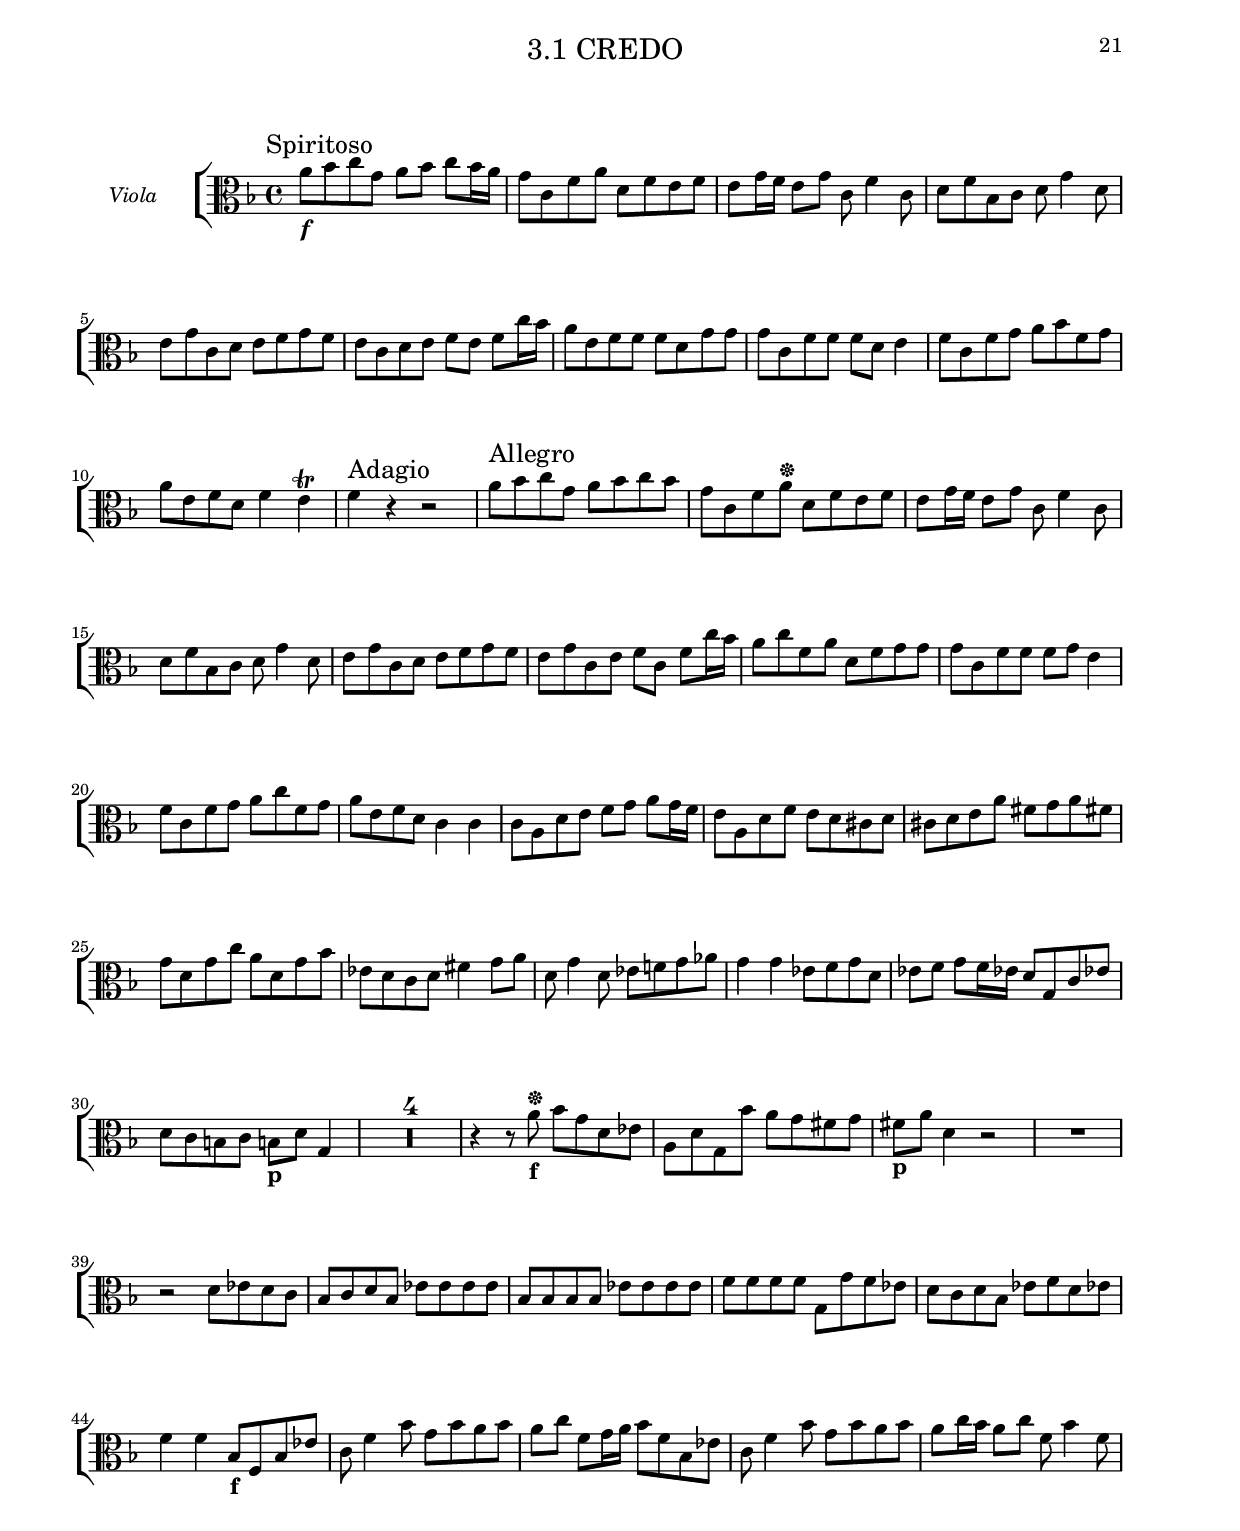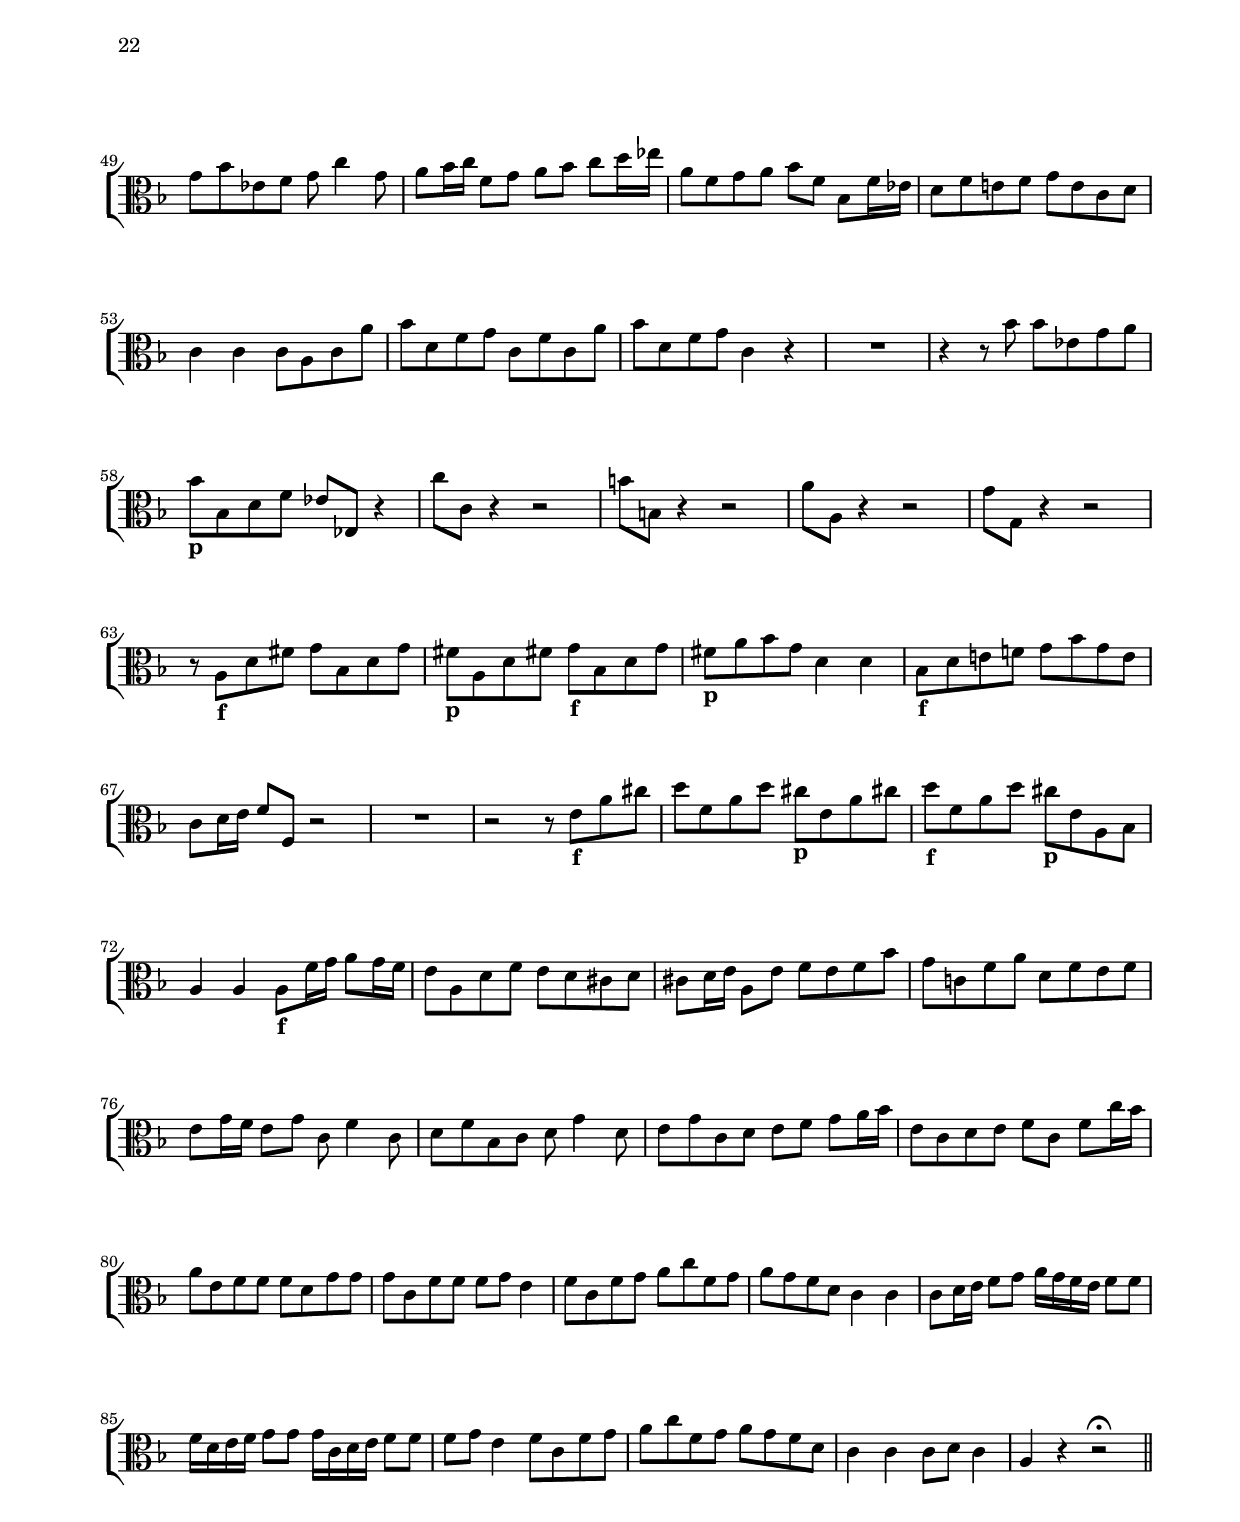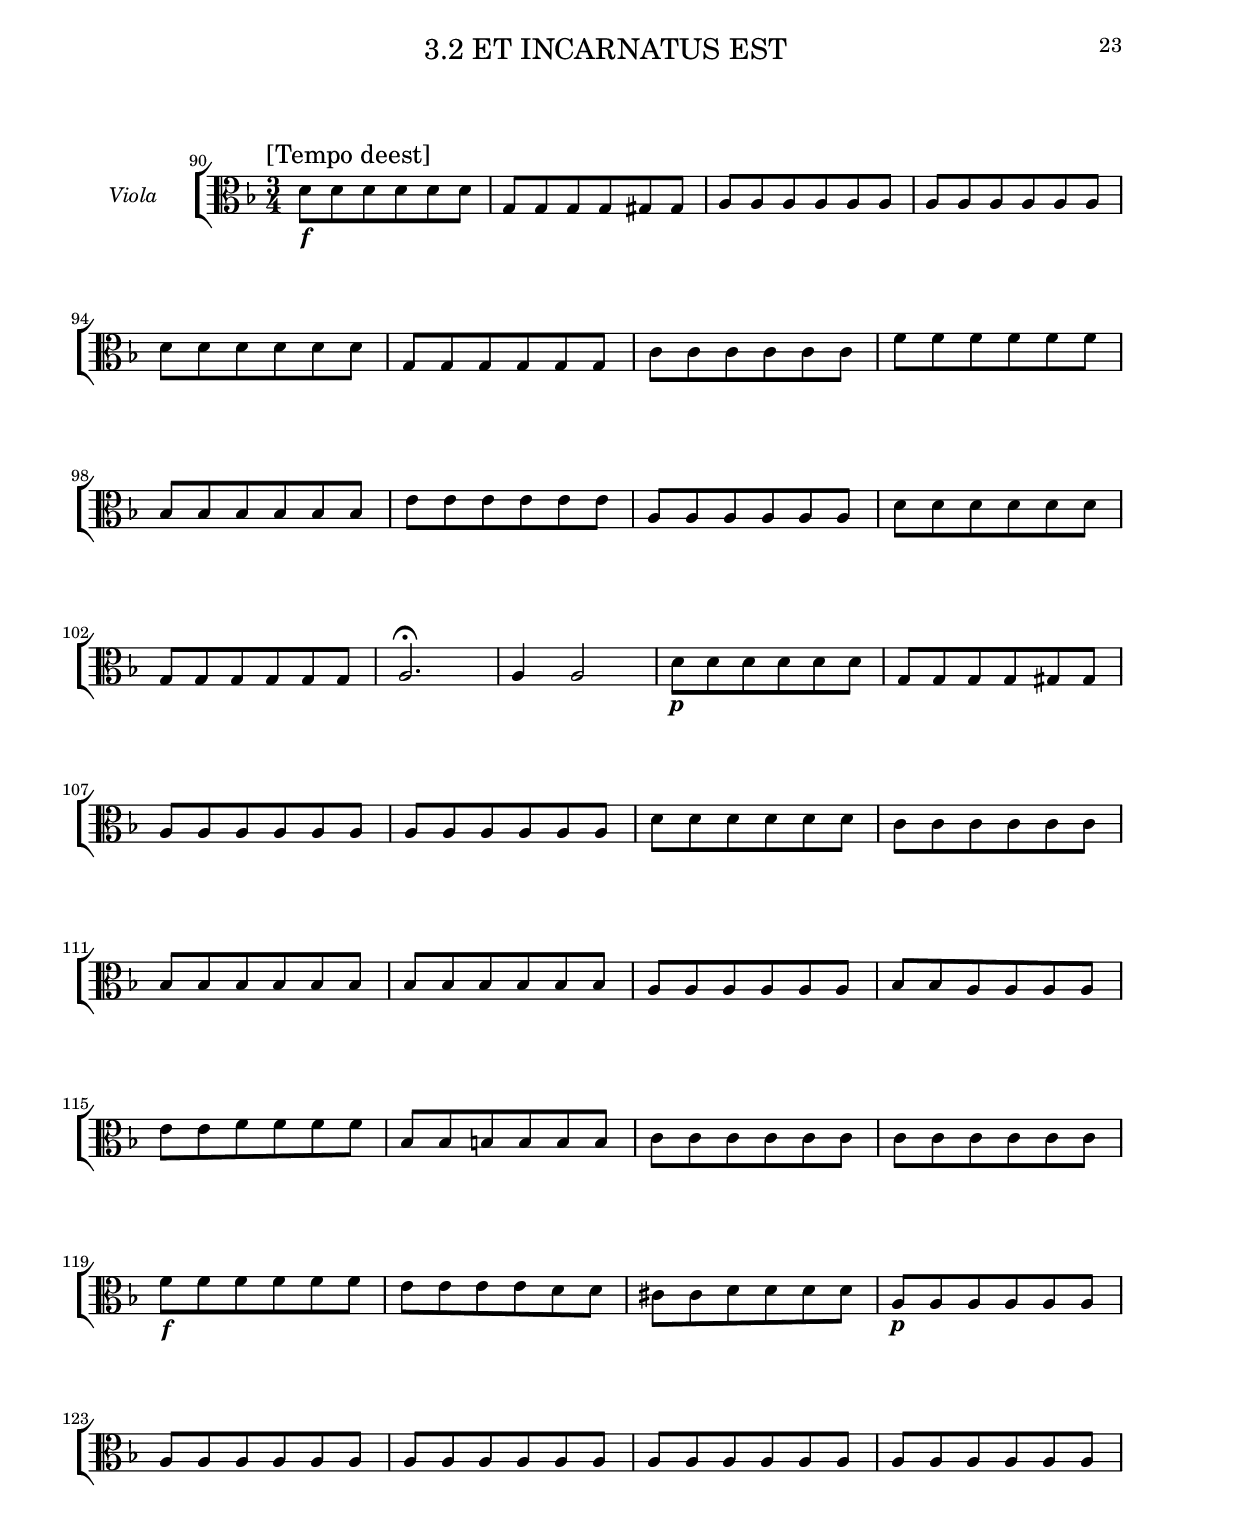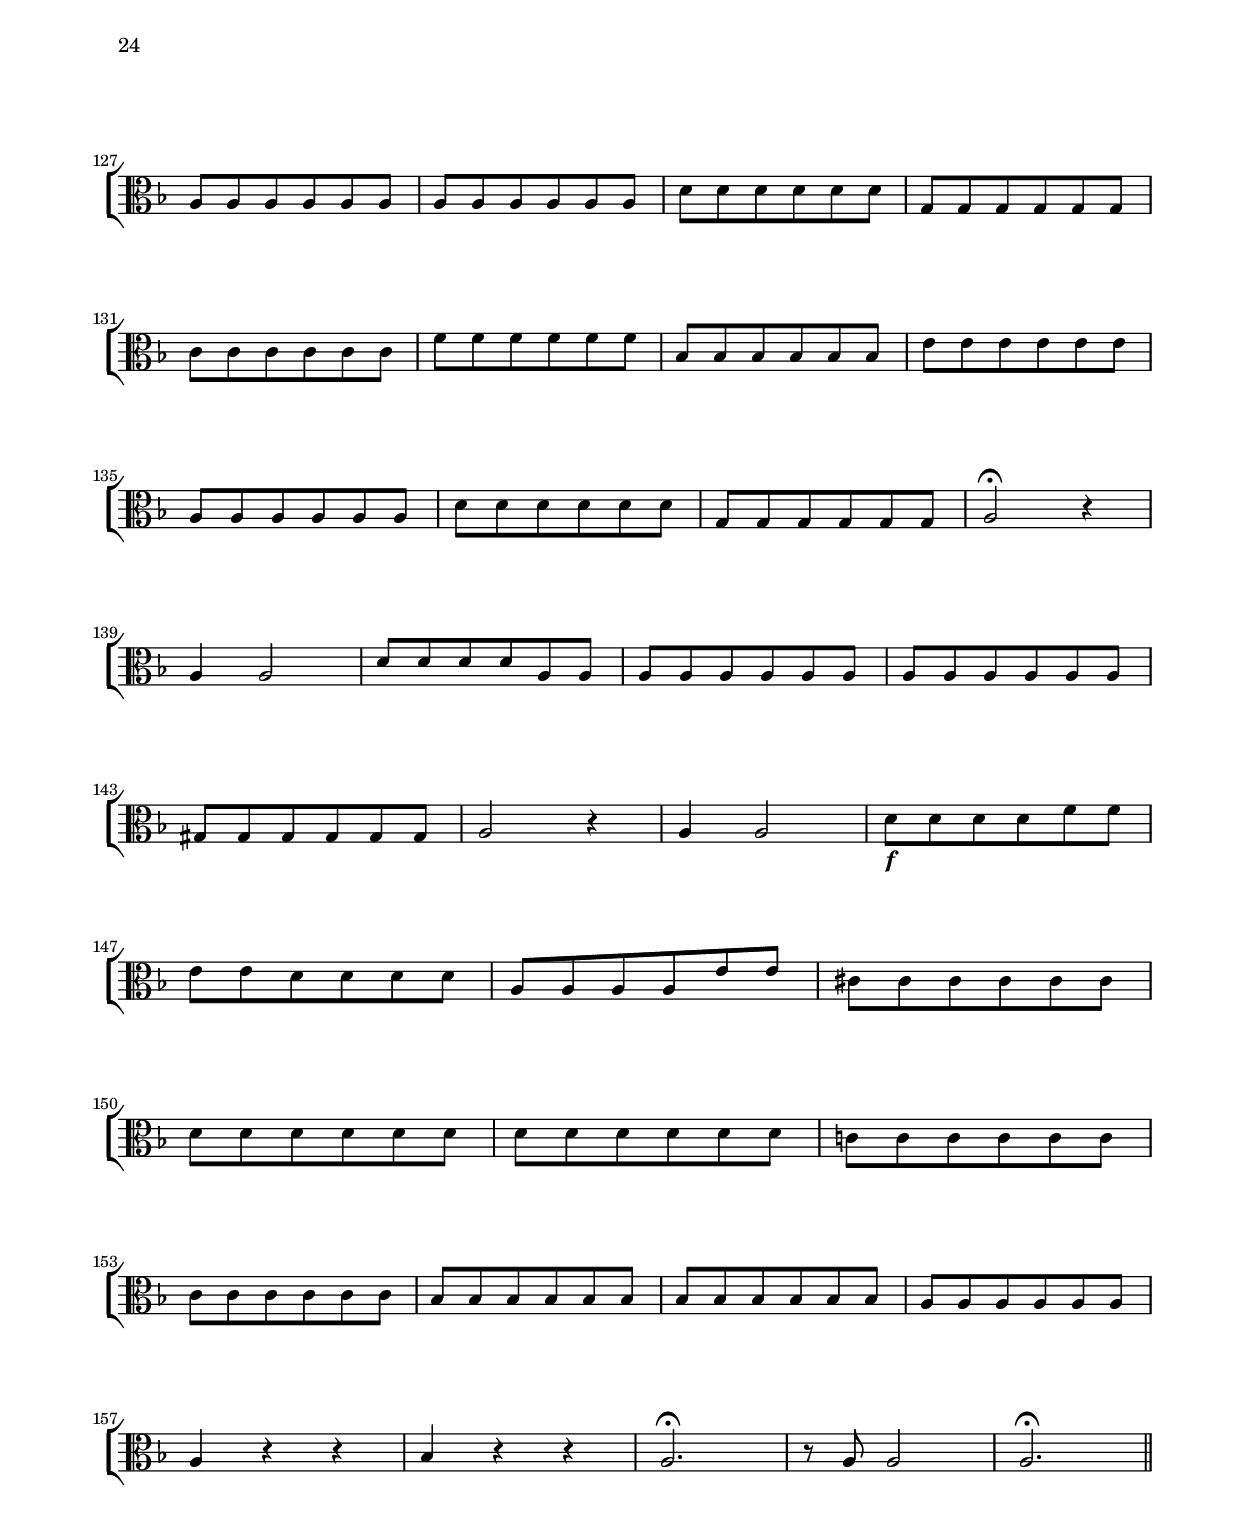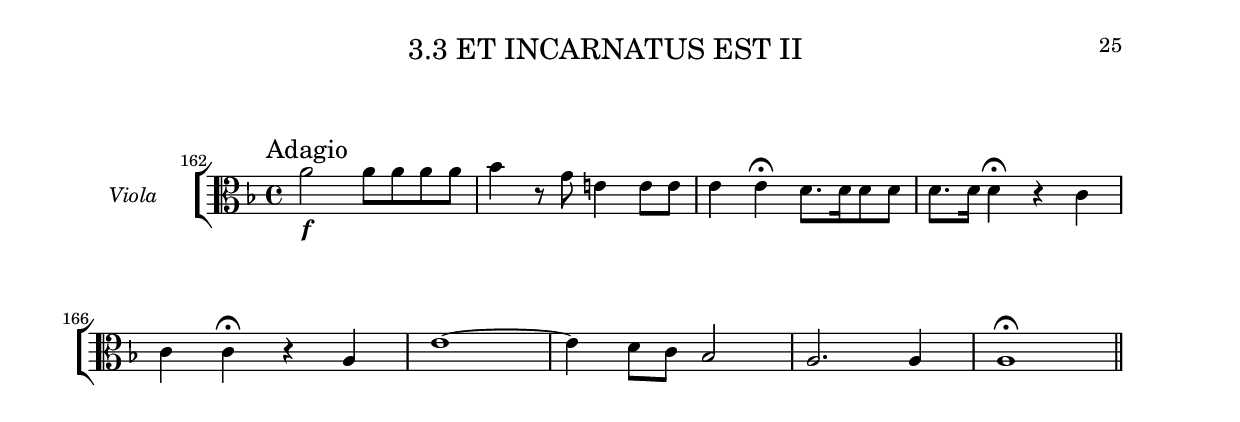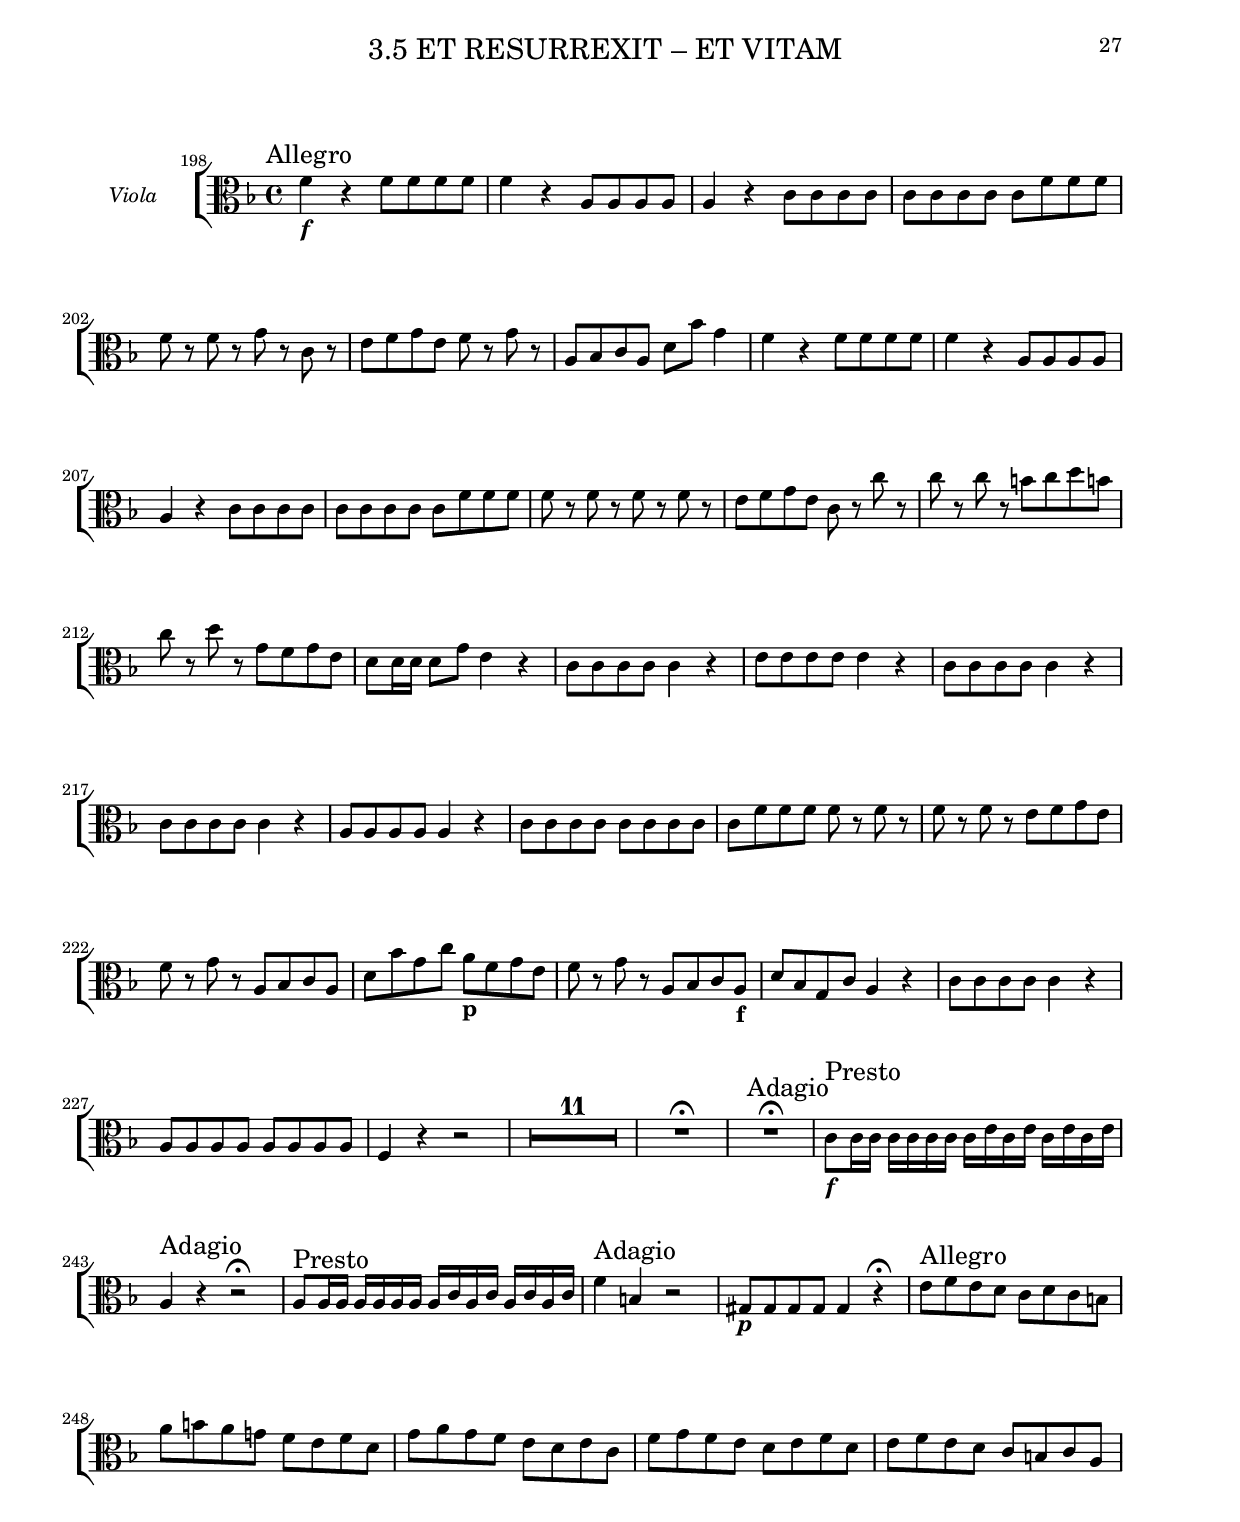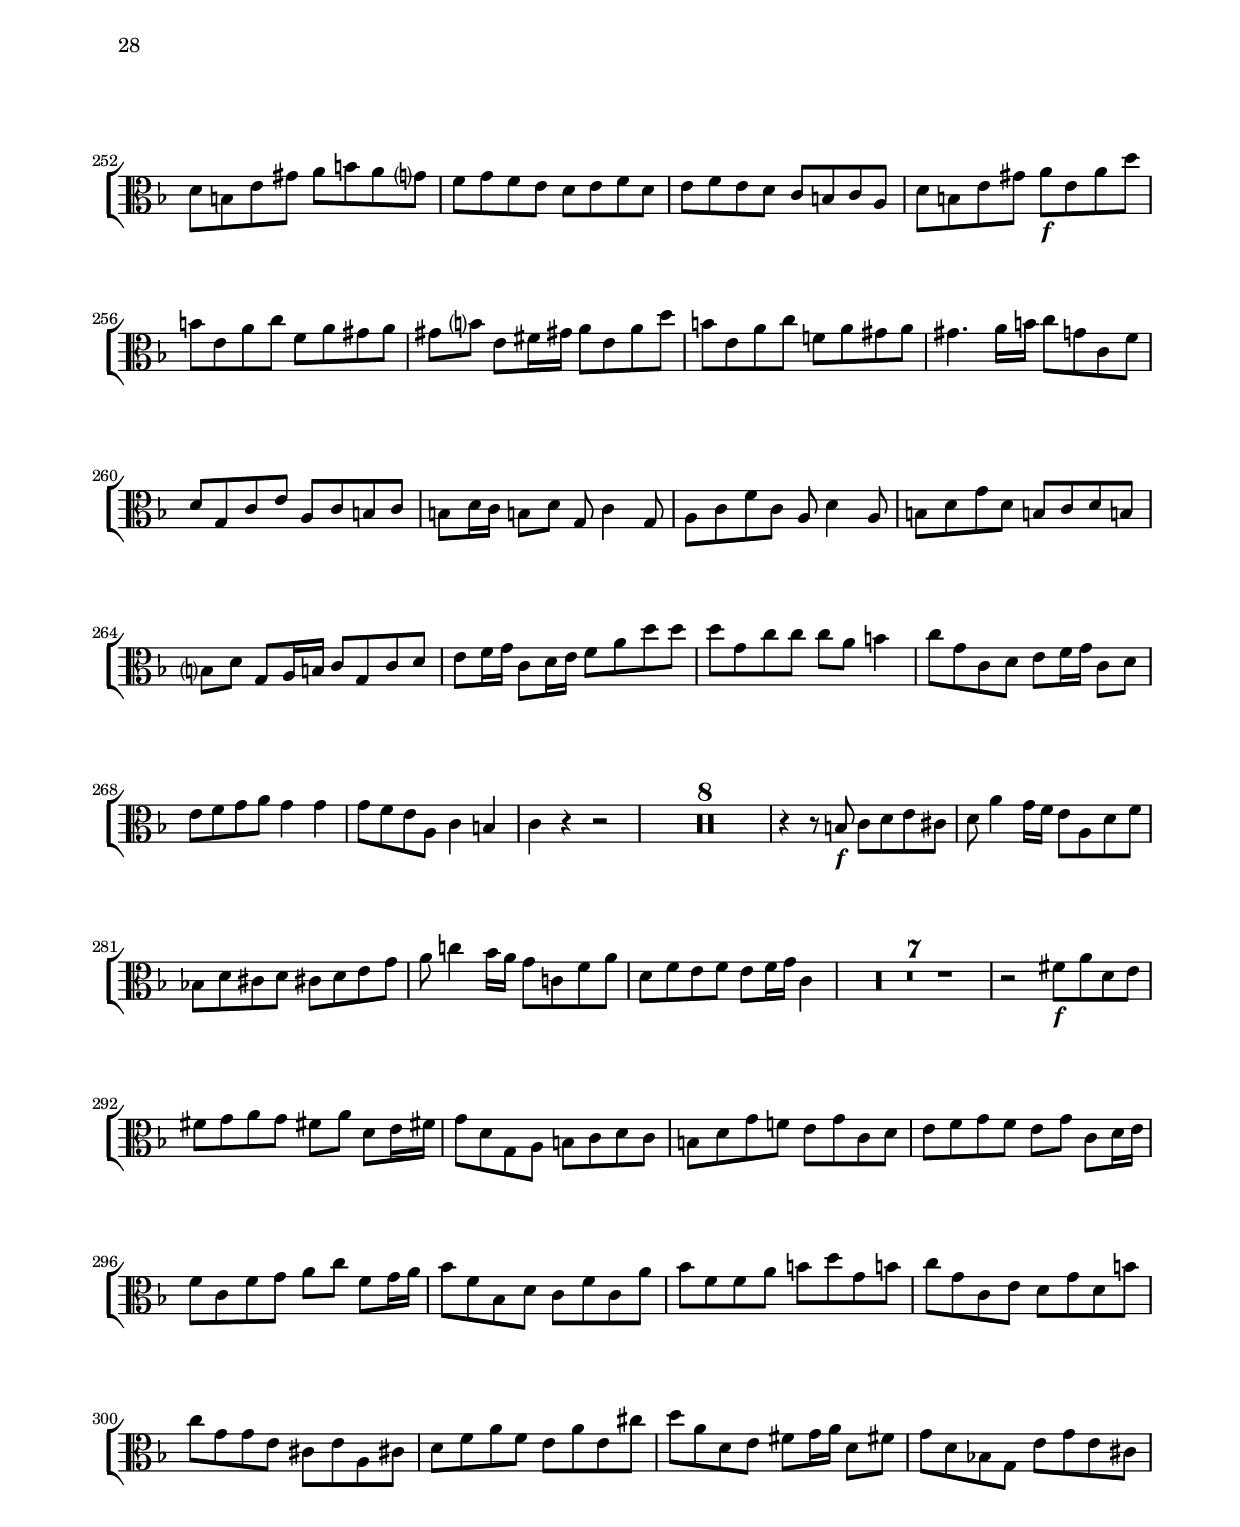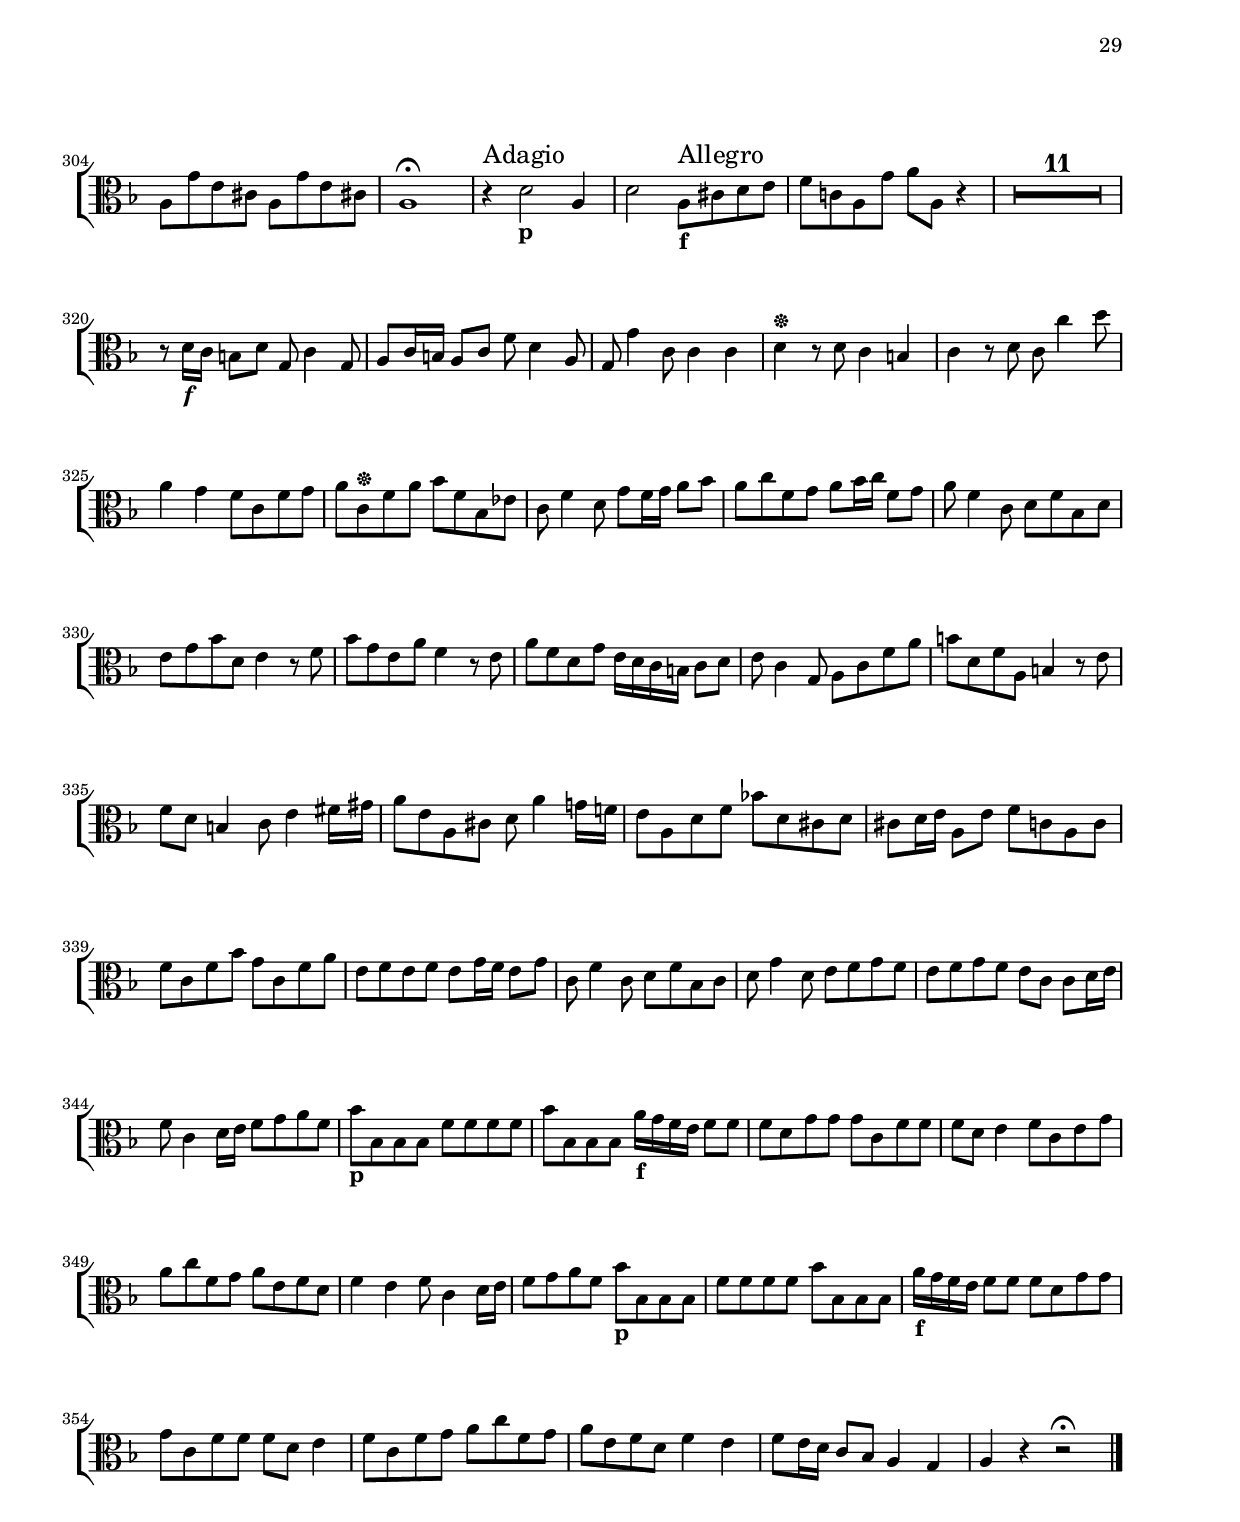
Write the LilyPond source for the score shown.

% (c) 2019 by Wolfgang Esser-Skala.
% This file is licensed under the Creative Commons Attribution-NonCommercial-ShareAlike 4.0 International License.
% To view a copy of this license, visit http://creativecommons.org/licenses/by-nc-sa/4.0/.

\version "2.18.0"

\include "../definitions.ly"

\paper {
	#(set-paper-size "a4" 'portrait)
	indent = 2\cm
	top-margin = 1.5\cm
	system-separator-markup = ##f
	system-system-spacing =
    #'((basic-distance . 17)
       (minimum-distance . 17)
       (padding . -100)
       (stretchability . 0))
	
	top-system-spacing =
    #'((basic-distance . 17)
       (minimum-distance . 17)
       (padding . -100)
       (stretchability . 0))
	
	top-markup-spacing =
    #'((basic-distance . 0)
       (minimum-distance . 0)
       (padding . -100)
       (stretchability . 0))
		
	markup-system-spacing =
    #'((basic-distance . 17)
       (minimum-distance . 17)
       (padding . -100)
       (stretchability . 0))
	
	last-bottom-spacing =
    #'((basic-distance . 0)
       (minimum-distance . 0)
       (padding . 0)
       (stretchability . 1.0e7))
	
	systems-per-page = #9
}

#(set-global-staff-size 17.82)


\book {
	\bookpart {
		\paper { evenHeaderMarkup = {} oddHeaderMarkup = {} }
		\partTitle "1" "K Y R I E"
	}
	\bookpart {
		\header {
			movement = "1.1 KYRIE"
		}
		\score {
			<<
				\new StaffGroup <<
					\new Staff {
						\set Staff.instrumentName = "Viola"
						\KyrieViola
					}
				>>
			>>
		}
	}
	\bookpart {
		\header {
			movement = "1.2 CHRISTE"
		}
		\score {
			<<
				\new StaffGroup <<
					\new Staff {
						\set Staff.instrumentName = "Viola"
						\ChristeViola
					}
				>>
			>>
		}
	}
	\bookpart {
		\header {
			movement = "1.3 KYRIE II"
		}
		\score {
			<<
				\new StaffGroup <<
					\new Staff {
						\set Staff.instrumentName = "Viola"
						\KyrieIIViola
					}
				>>
			>>
		}
	}
	\bookpart {
		\paper { evenHeaderMarkup = {} oddHeaderMarkup = {} }
		\partTitle "2" "G L O R I A"
	}
	\bookpart {
		\header {
			movement = "2.1 GLORIA"
		}
		\score {
			<<
				\new StaffGroup <<
					\new Staff {
						\set Staff.instrumentName = "Viola"
						\GloriaViola
					}
				>>
			>>
		}
	}
	\bookpart {
		\header {
			movement = "2.2 ET IN TERRA PAX"
		}
		\score {
			<<
				\new StaffGroup <<
					\new Staff {
						\set Staff.instrumentName = "Viola"
						\EtInTerraViola
					}
				>>
			>>
		}
	}
	\bookpart {
		\header {
			movement = "2.3 LAUDAMUS TE"
		}
		\score {
			<<
				\new StaffGroup <<
					\new Staff {
						\set Staff.instrumentName = "Viola"
						\LaudamusViola
					}
				>>
			>>
		}
	}
	\bookpart {
		\header {
			movement = "2.4 GRATIAS"
		}
		\score {
			<<
				\new StaffGroup <<
					\new Staff {
						\set Staff.instrumentName = "Viola"
						\GratiasViola
					}
				>>
			>>
		}
	}
	\bookpart {
		\header {
			movement = "2.5 DOMINE DEUS"
		}
		\score {
			<<
				\new StaffGroup <<
					\new Staff {
						\set Staff.instrumentName = "Viola"
						\DomineDeusViola
					}
				>>
			>>
		}
	}
	\bookpart {
		\header {
			movement = "2.6 DOMINE FILI"
		}
		\score {
			<<
				\new StaffGroup <<
					\new Staff {
						\set Staff.instrumentName = "Viola"
						\DomineFiliViola
					}
				>>
			>>
		}
	}
	\bookpart {
		\header {
			movement = "2.7 QUI TOLLIS"
		}
		\score {
			<<
				\new StaffGroup <<
					\new Staff {
						\set Staff.instrumentName = "Viola"
						\QuiTollisViola
					}
				>>
			>>
		}
	}
	\bookpart {
		\header {
			movement = "2.8 QUI SEDES"
		}
		\paper { page-count = #1 }
		\score {
			<<
				\new StaffGroup <<
					\new Staff {
						\set Staff.instrumentName = "Viola"
						\QuiSedesViola
					}
				>>
			>>
		}
	}
	\bookpart {
		\header {
			movement = "2.9 QUONIAM"
		}
		\score {
			<<
				\new StaffGroup <<
					\new Staff {
						\set Staff.instrumentName = "Viola"
						\QuoniamViola
					}
				>>
			>>
		}
	}
	\bookpart {
		\header {
			movement = "2.10 CUM SANCTO SPIRITU"
		}
		\score {
			<<
				\new StaffGroup <<
					\new Staff {
						\set Staff.instrumentName = "Viola"
						\CumSanctoViola
					}
				>>
			>>
		}
	}
	\bookpart {
		\paper { evenHeaderMarkup = {} oddHeaderMarkup = {} }
		\partTitle "3" "C R E D O"
	}
	\bookpart {
		\header {
			movement = "3.1 CREDO"
		}
		\score {
			<<
				\new StaffGroup <<
					\new Staff {
						\set Staff.instrumentName = "Viola"
						\CredoViola
					}
				>>
			>>
		}
	}
	\bookpart {
		\header {
			movement = "3.2 ET INCARNATUS EST"
		}
		\score {
			<<
				\new StaffGroup <<
					\new Staff {
						\set Staff.instrumentName = "Viola"
						\EtIncarnatusViola
					}
				>>
			>>
		}
	}
	\bookpart {
		\header {
			movement = "3.3 ET INCARNATUS EST II"
		}
		\paper { systems-per-page = #2 }
		\score {
			<<
				\new StaffGroup <<
					\new Staff {
						\set Staff.instrumentName = "Viola"
						\EtIncarnatusIIViola
					}
				>>
			>>
		}
	}
	\bookpart {
		\header {
			movement = "3.4 CRUCIFIXUS"
		}
		\score {
			<<
				\new StaffGroup <<
					\new Staff {
						\set Staff.instrumentName = "Viola"
						\CrucifixusViola
					}
				>>
			>>
		}
	}
	\bookpart {
		\header {
			movement = "3.5 ET RESURREXIT – ET VITAM"
		}
		\score {
			<<
				\new StaffGroup <<
					\new Staff {
						\set Staff.instrumentName = "Viola"
						\EtResurrexitViola
					}
				>>
			>>
		}
	}
}